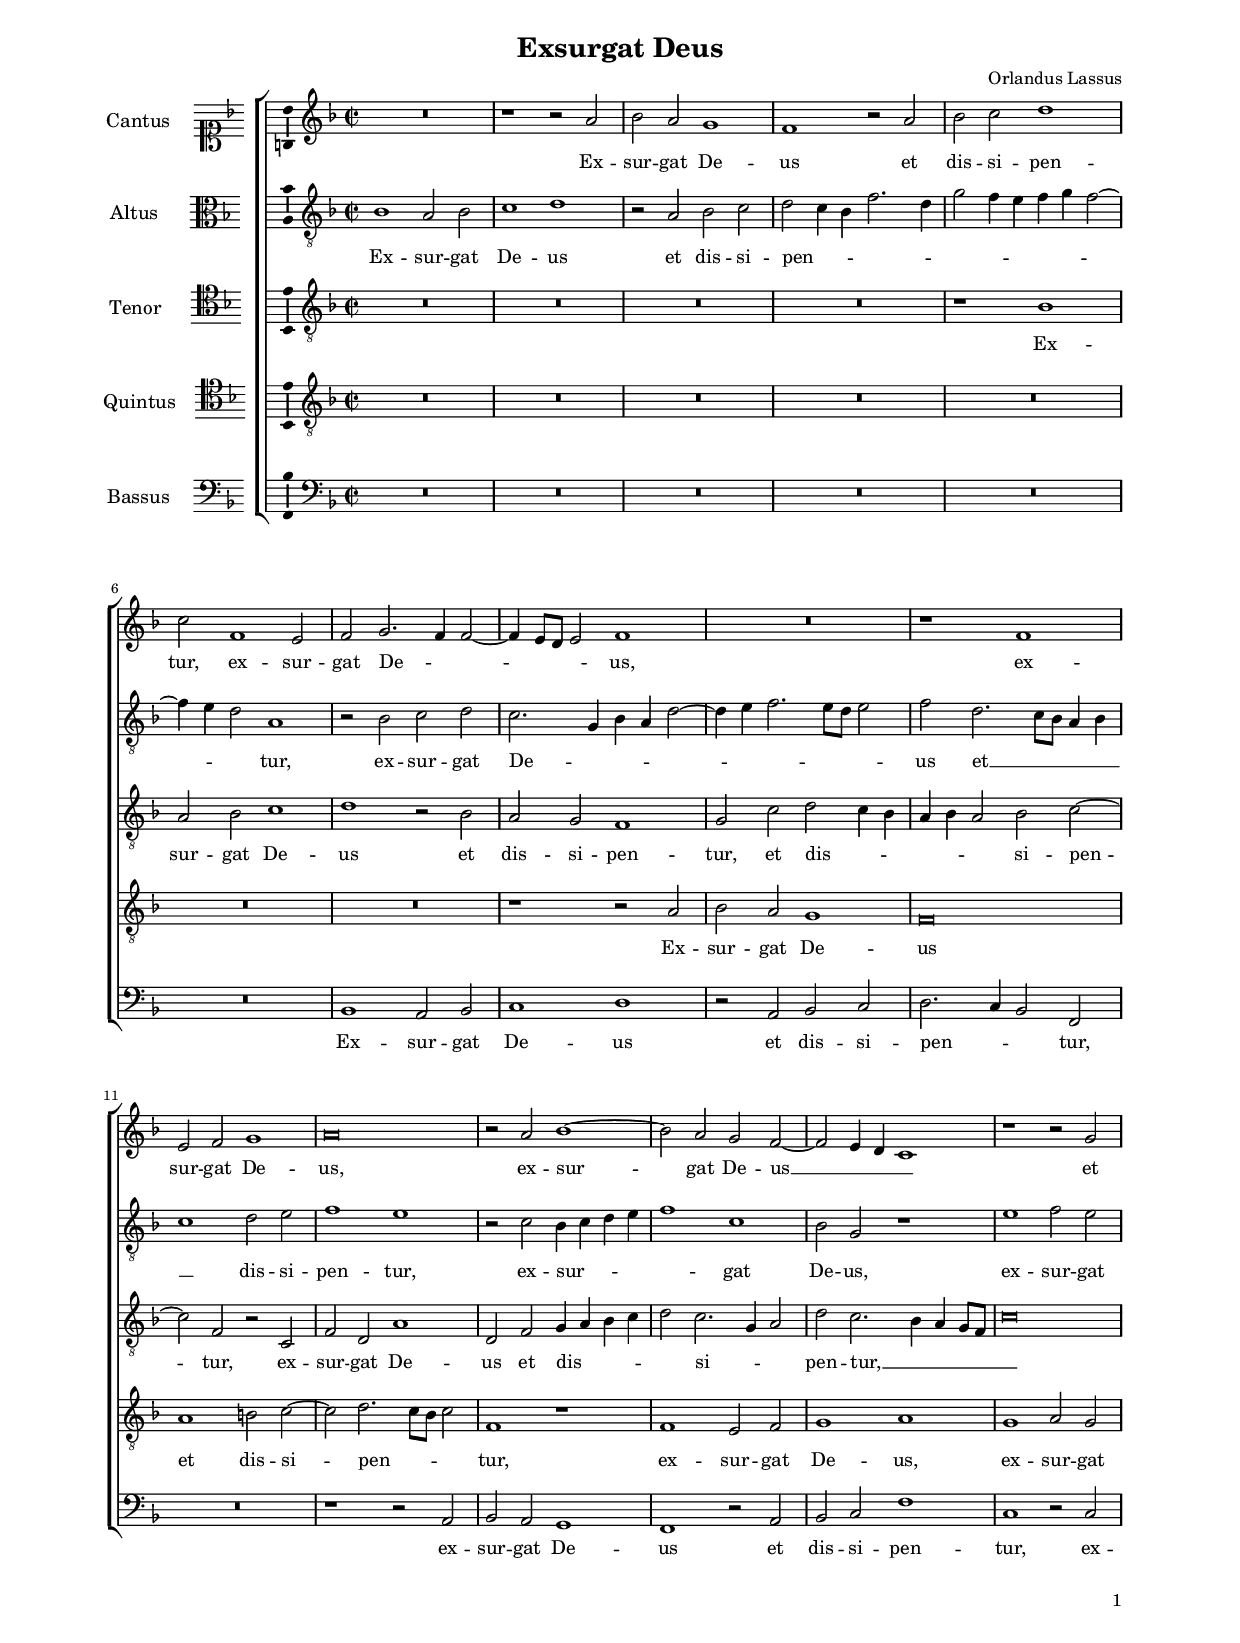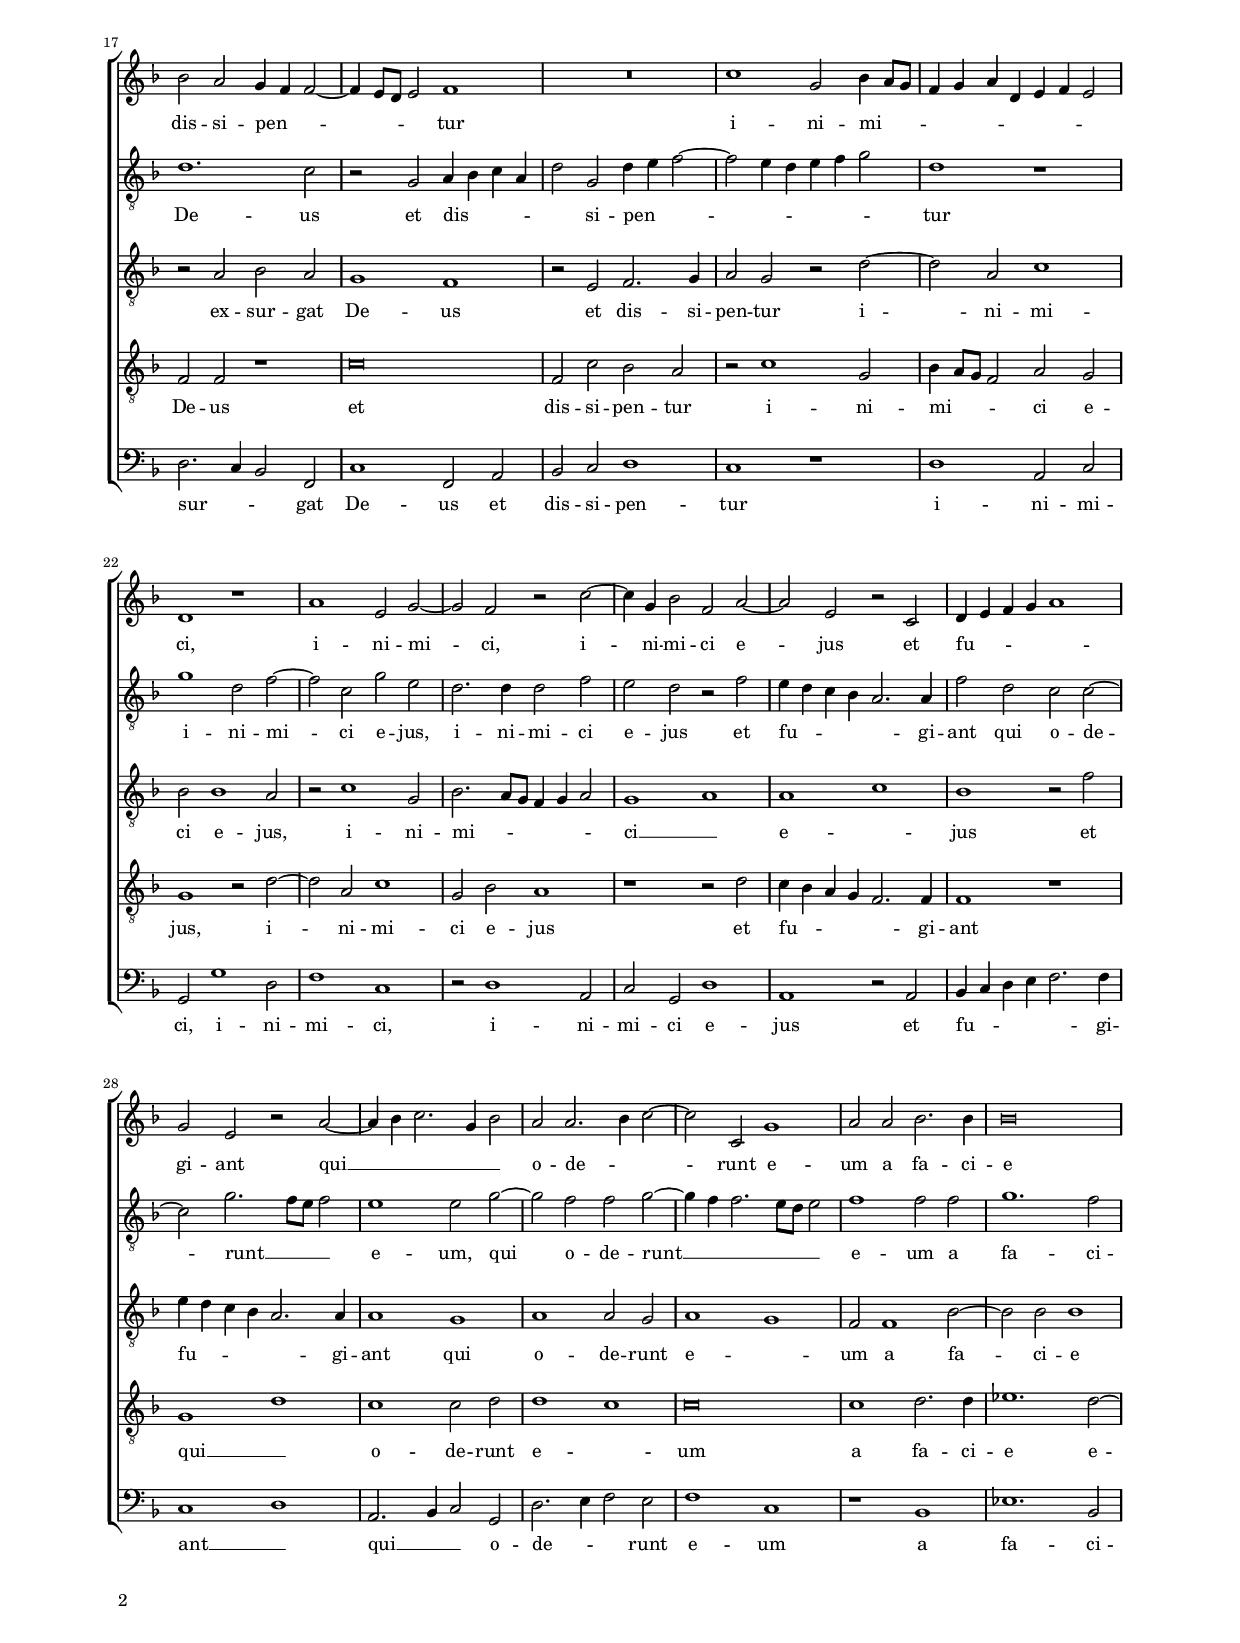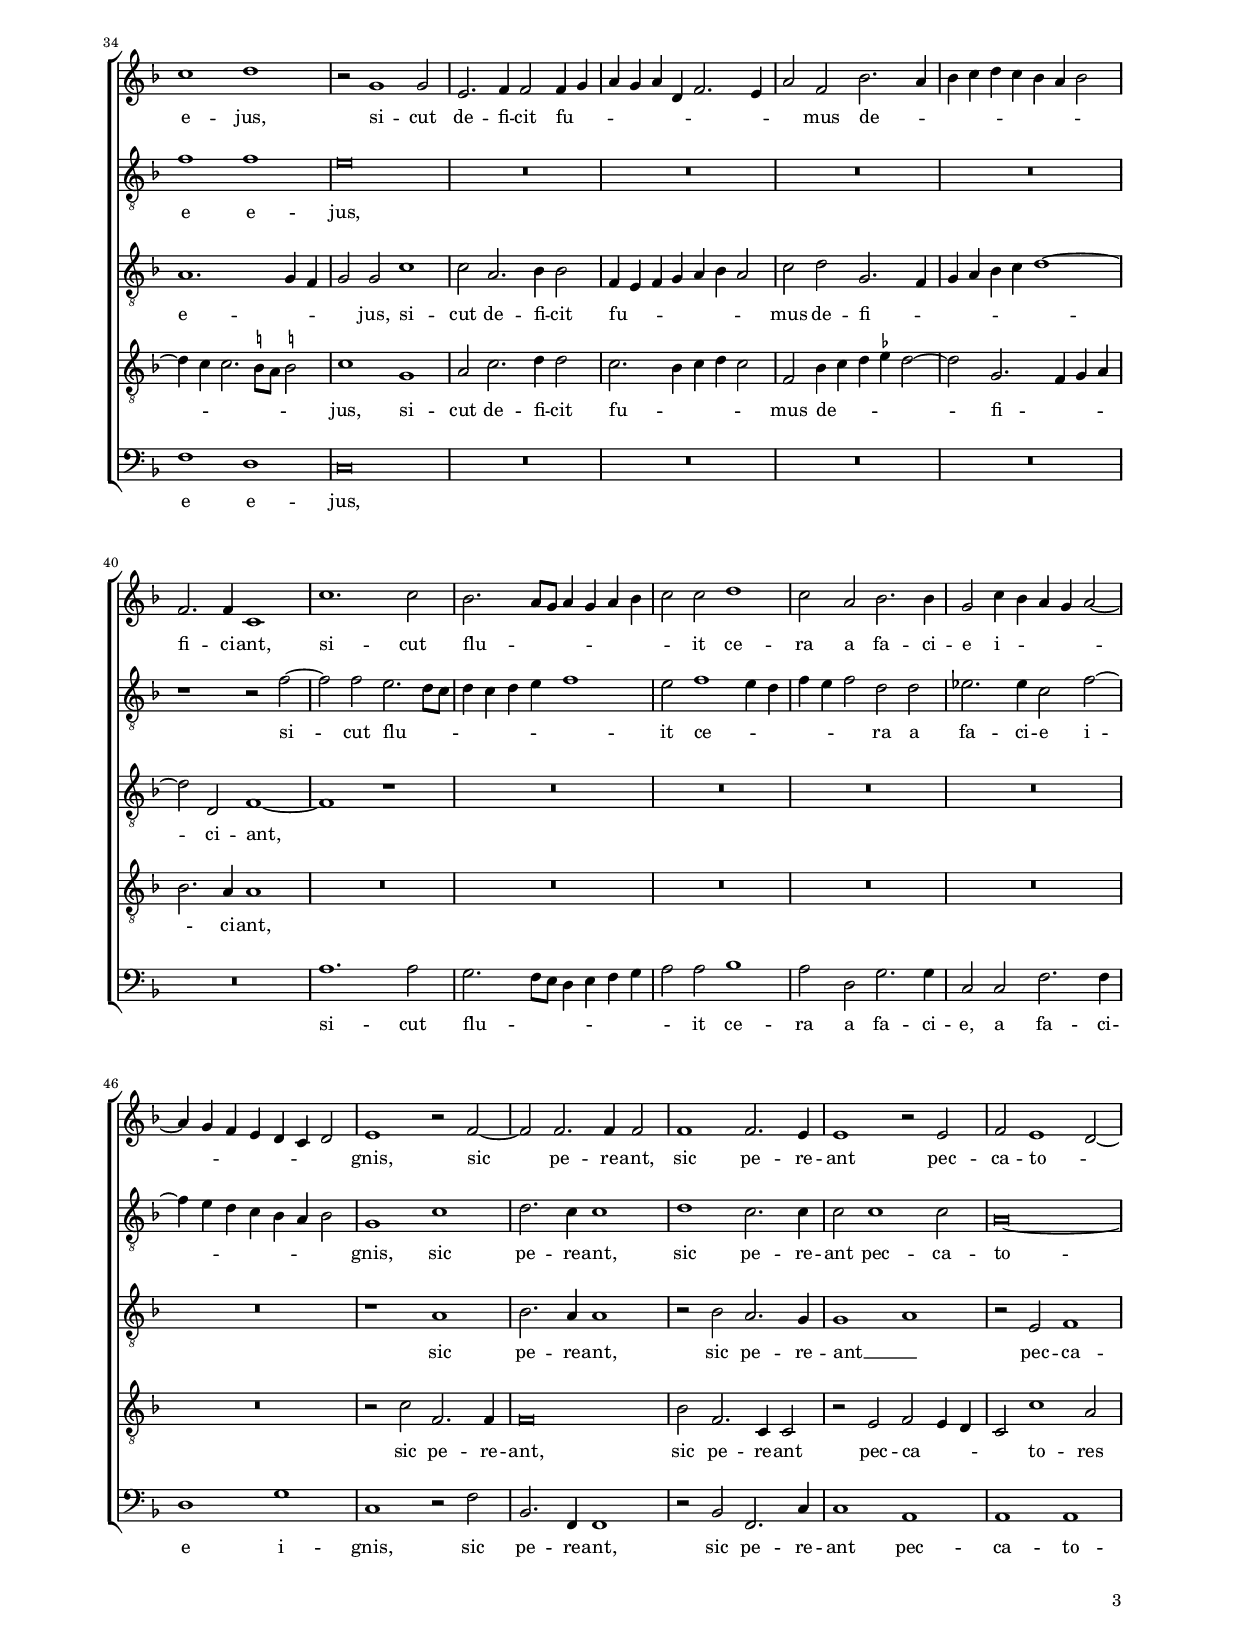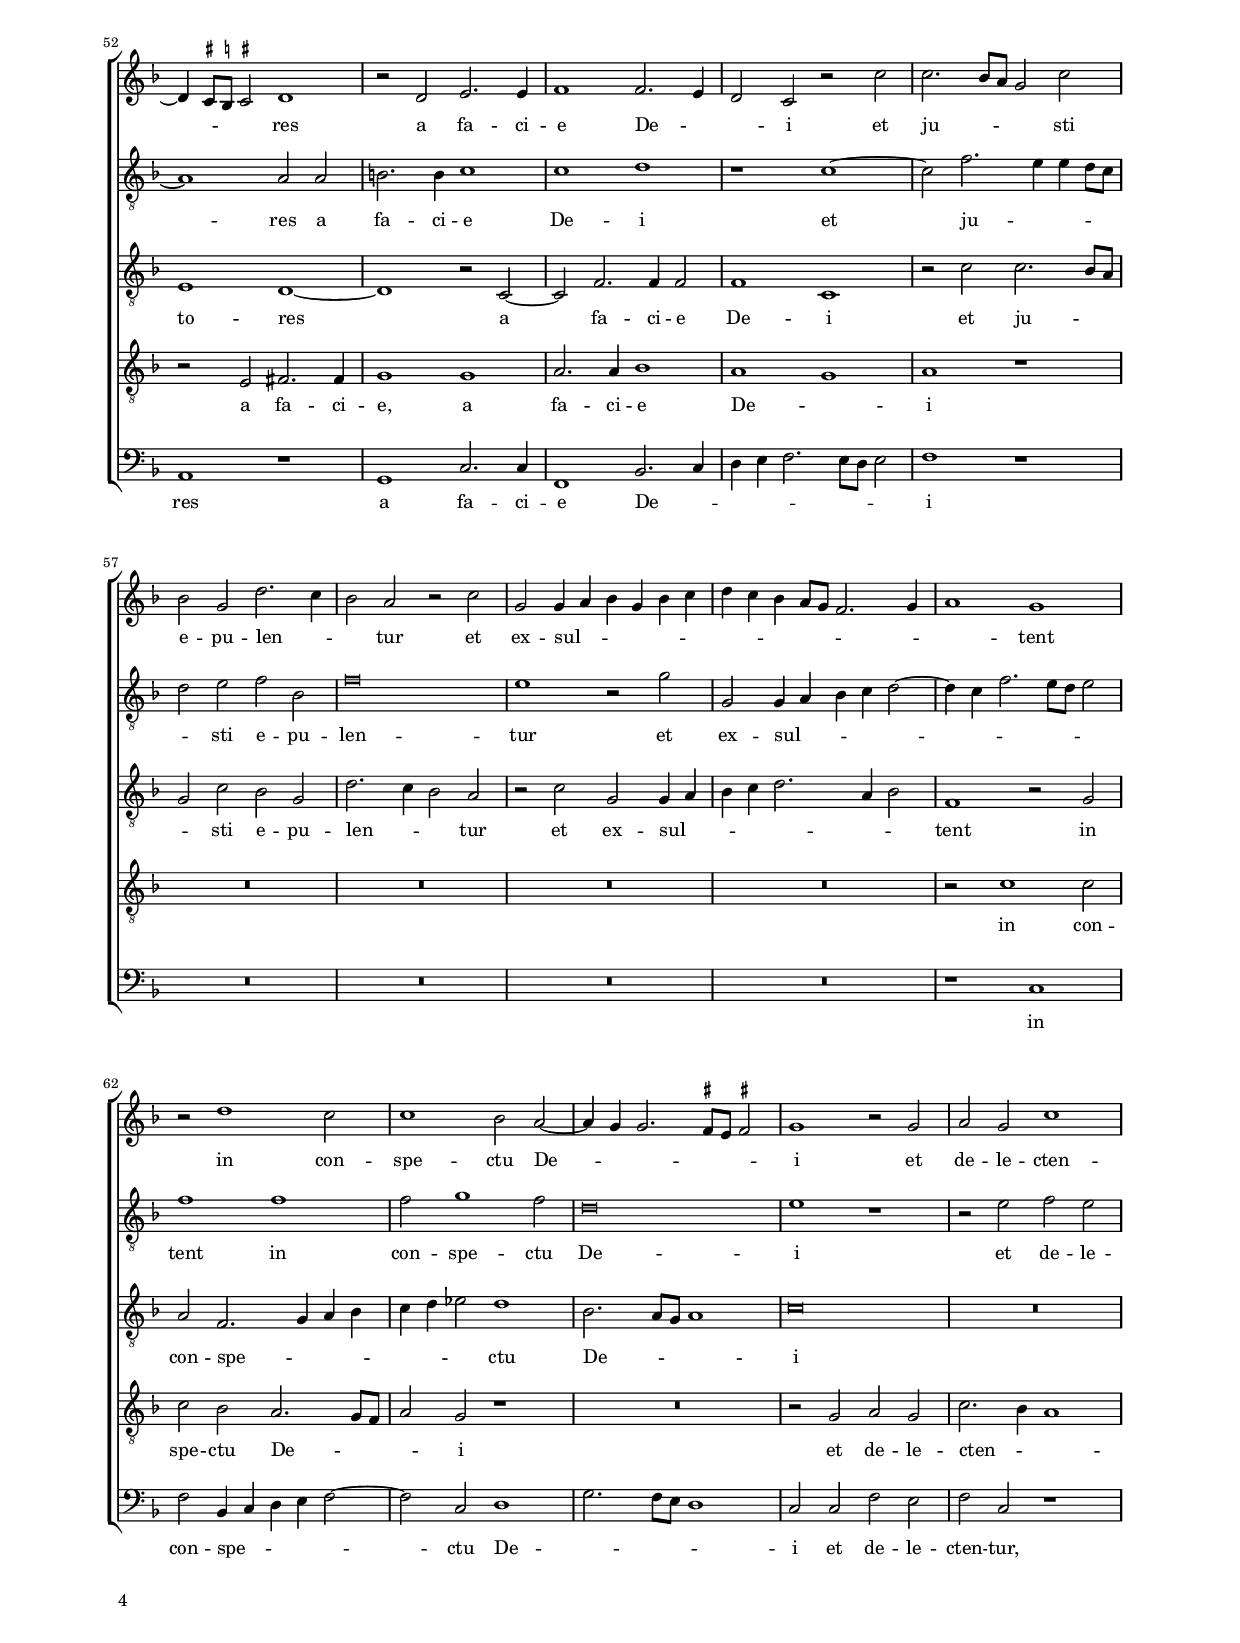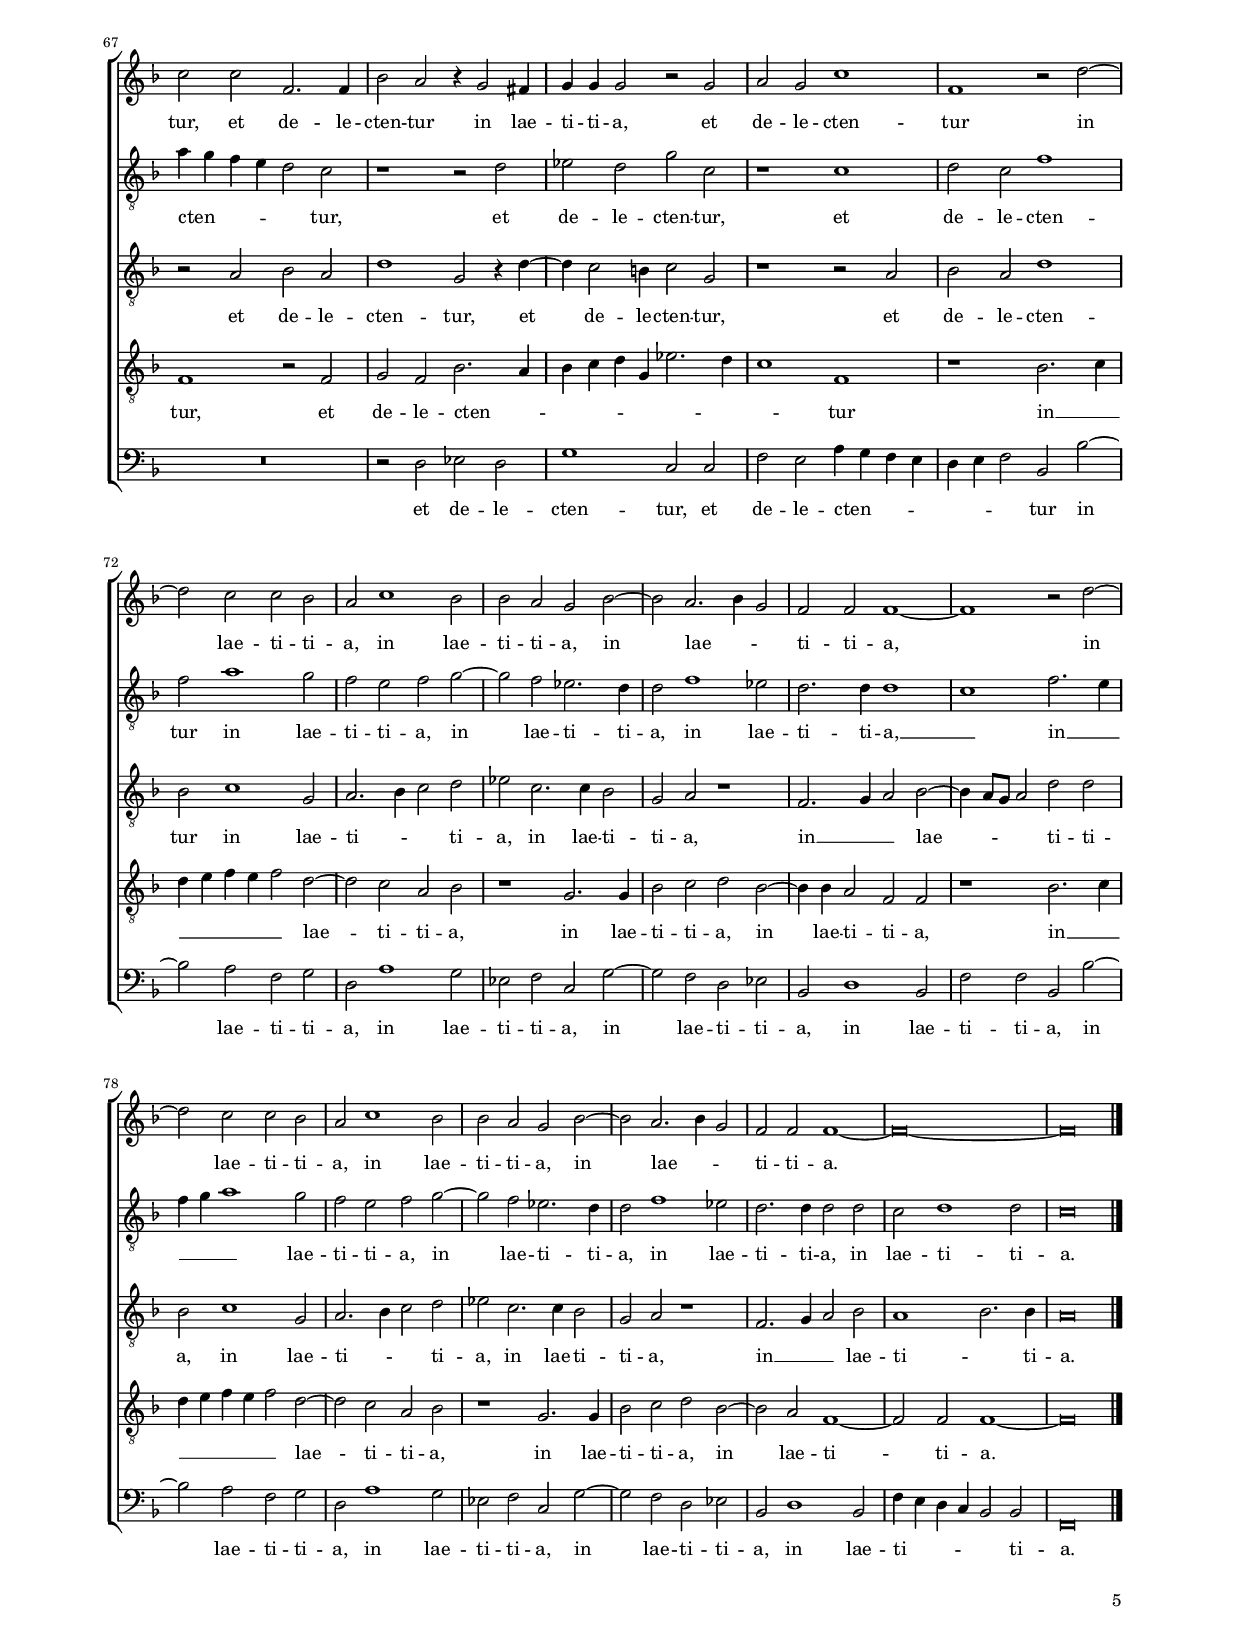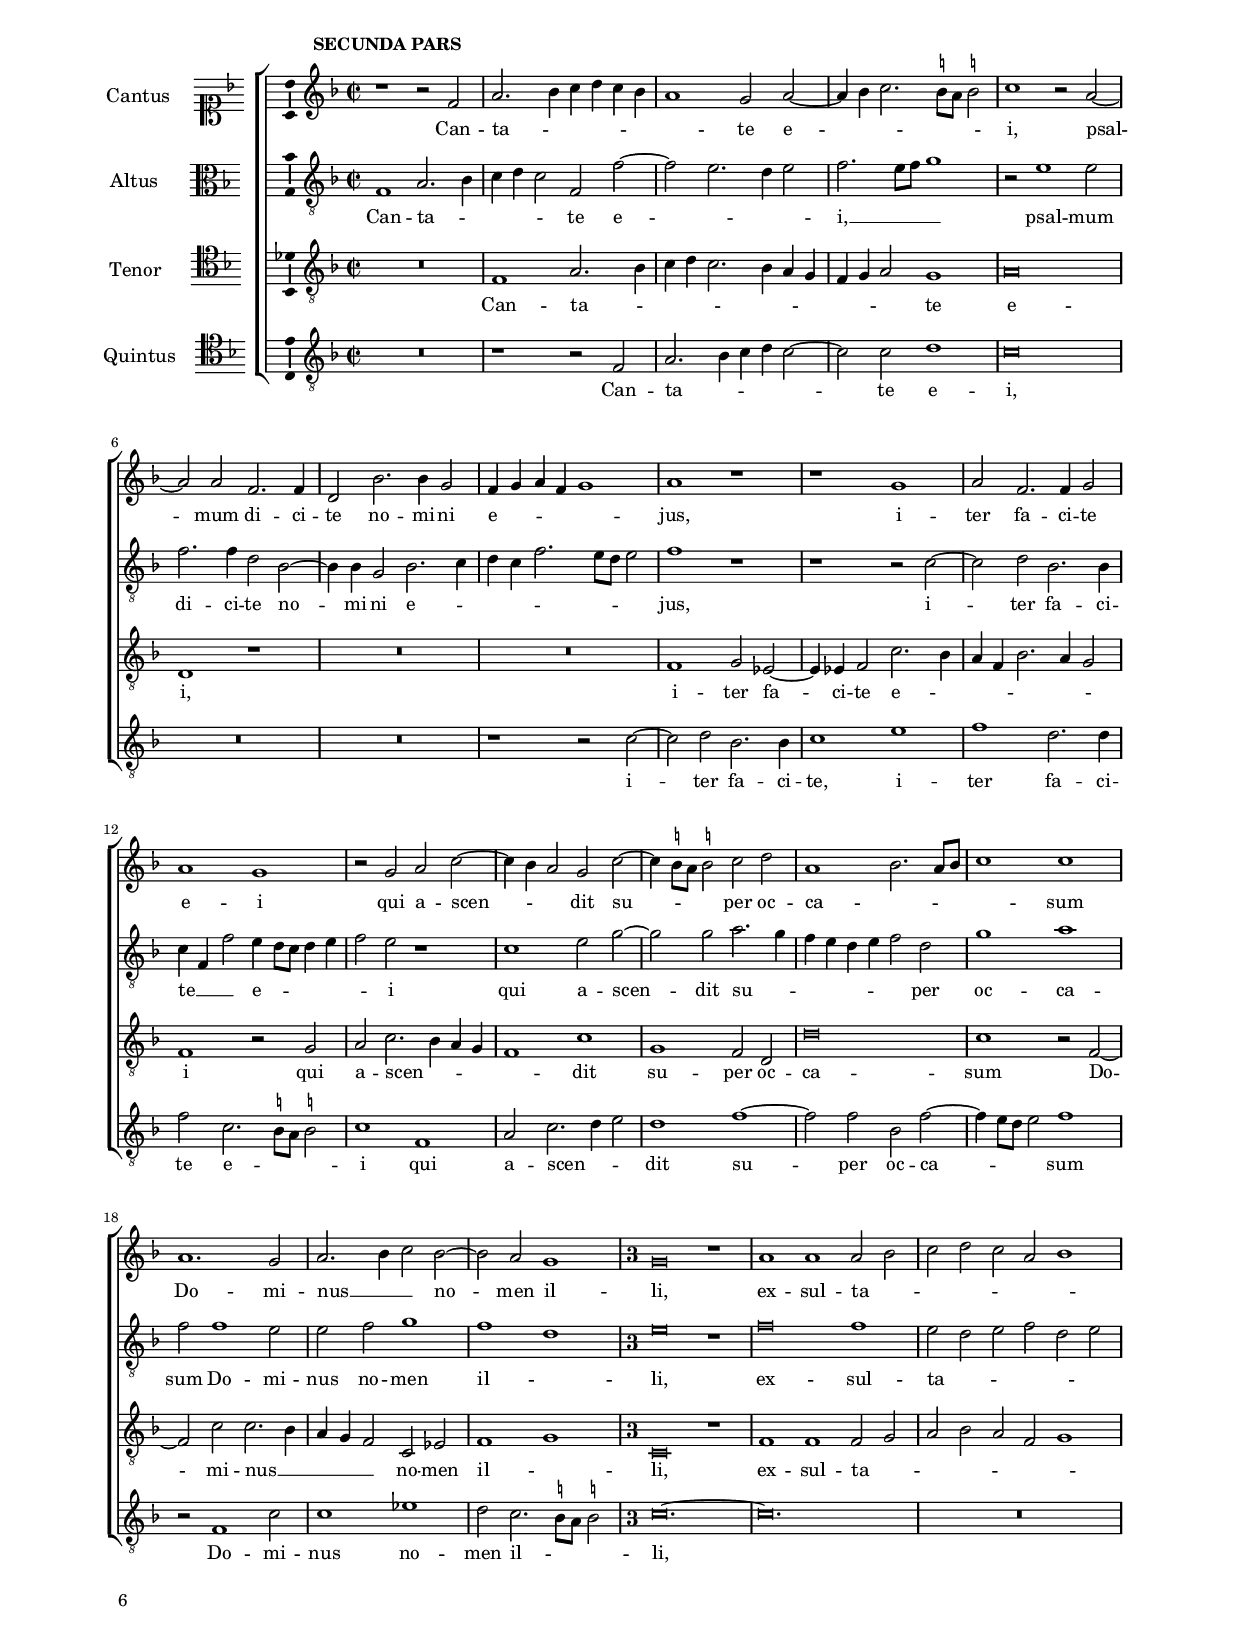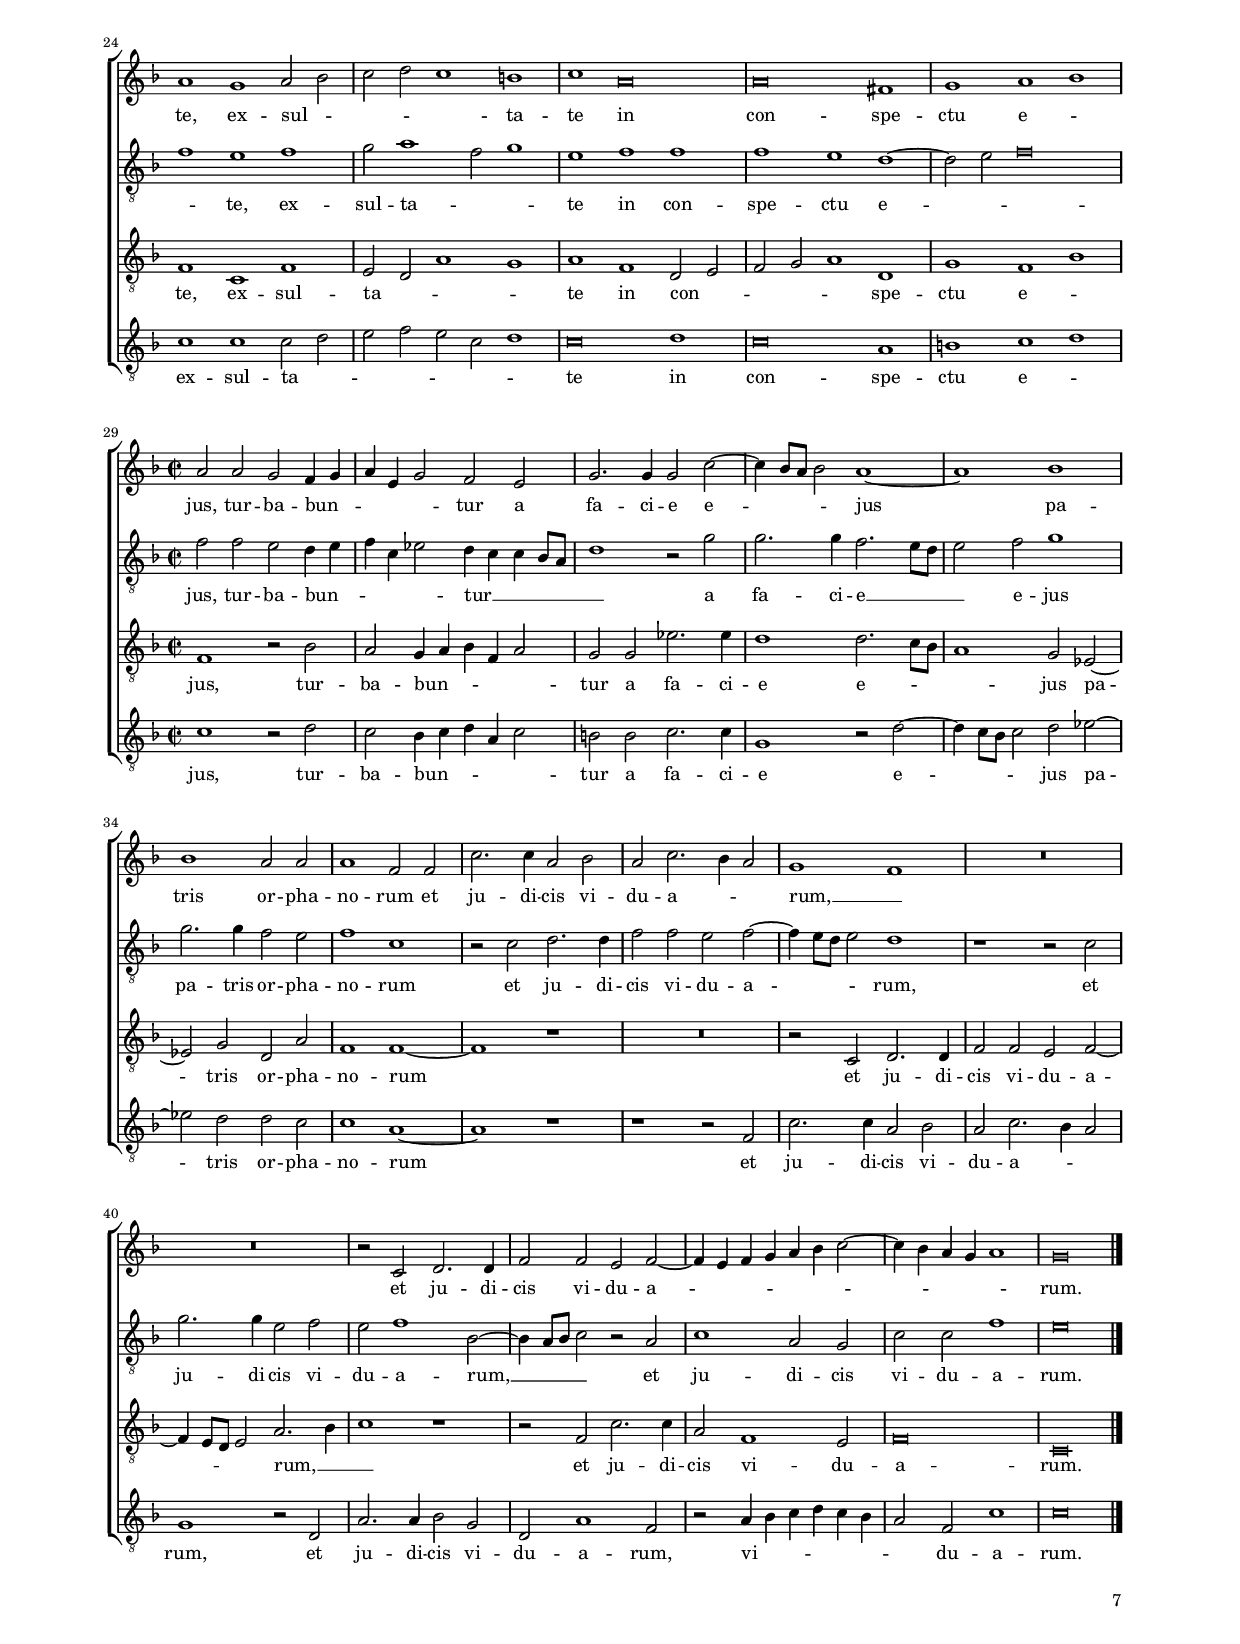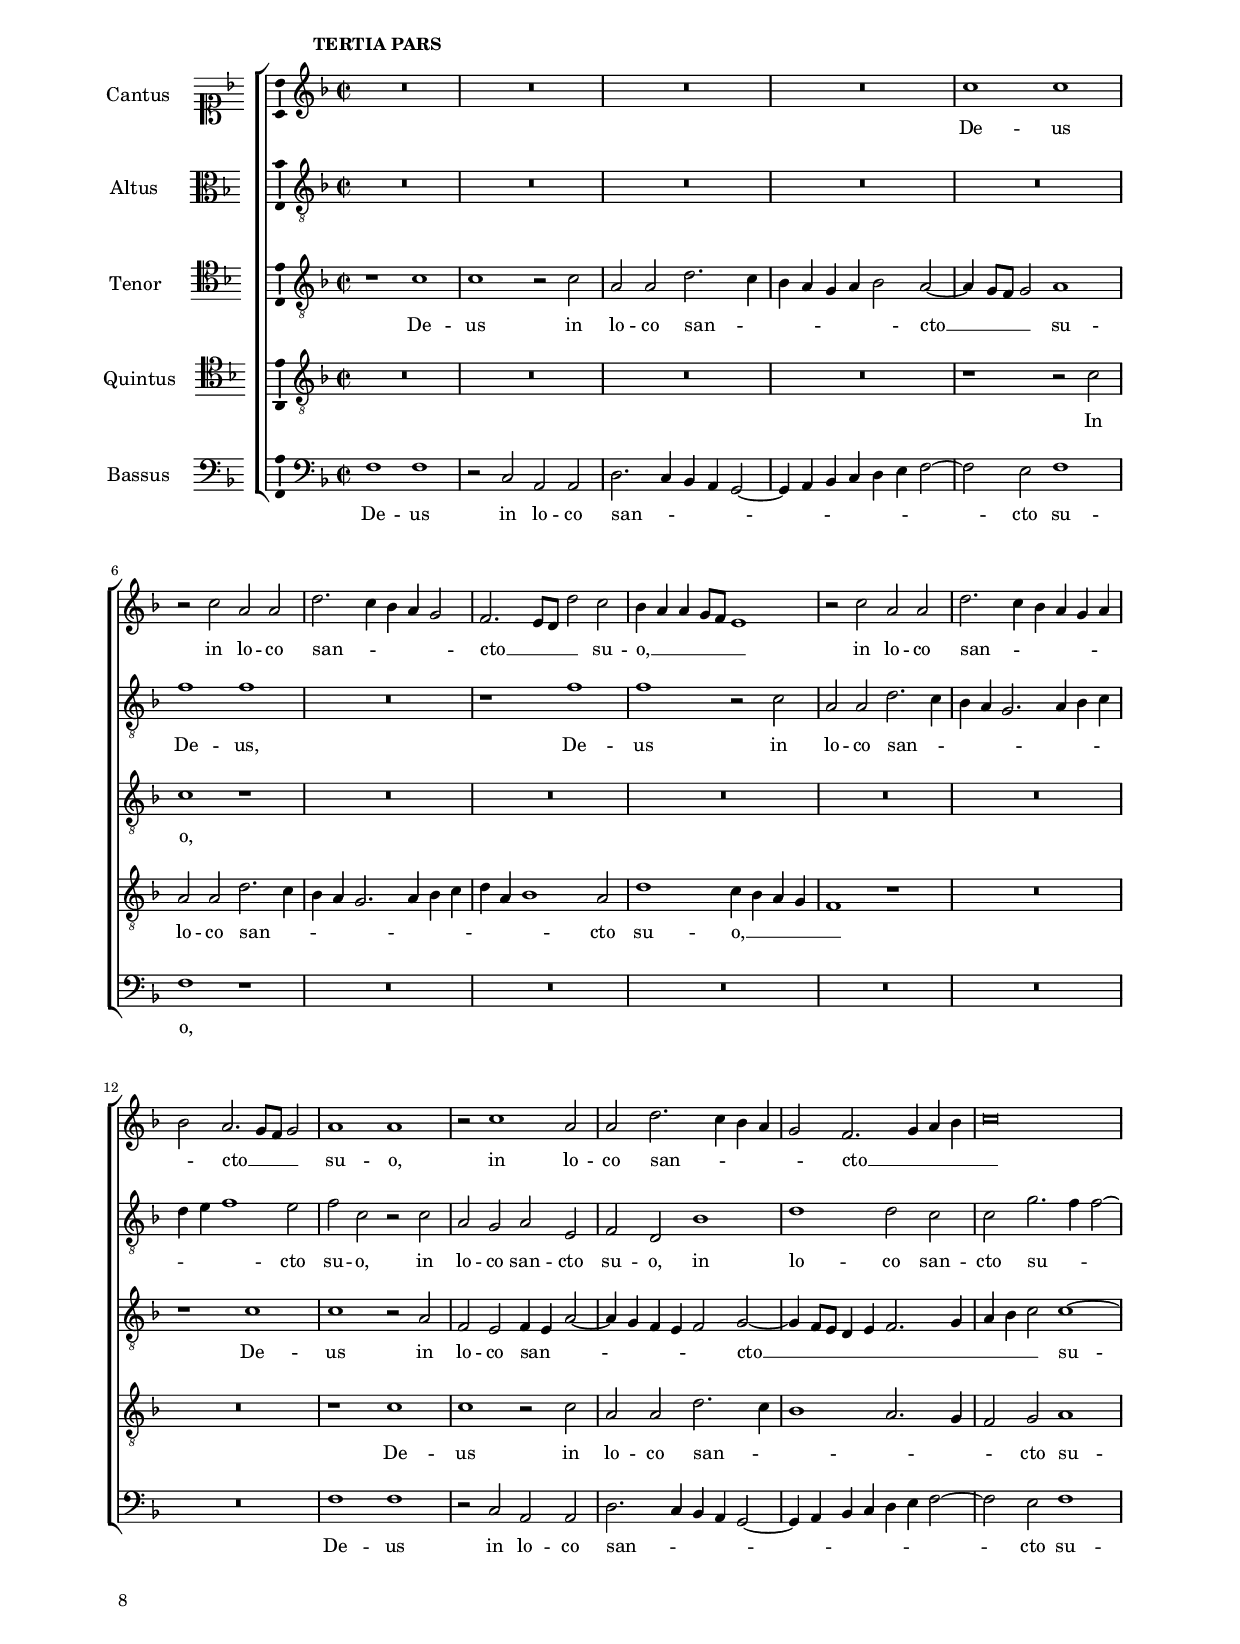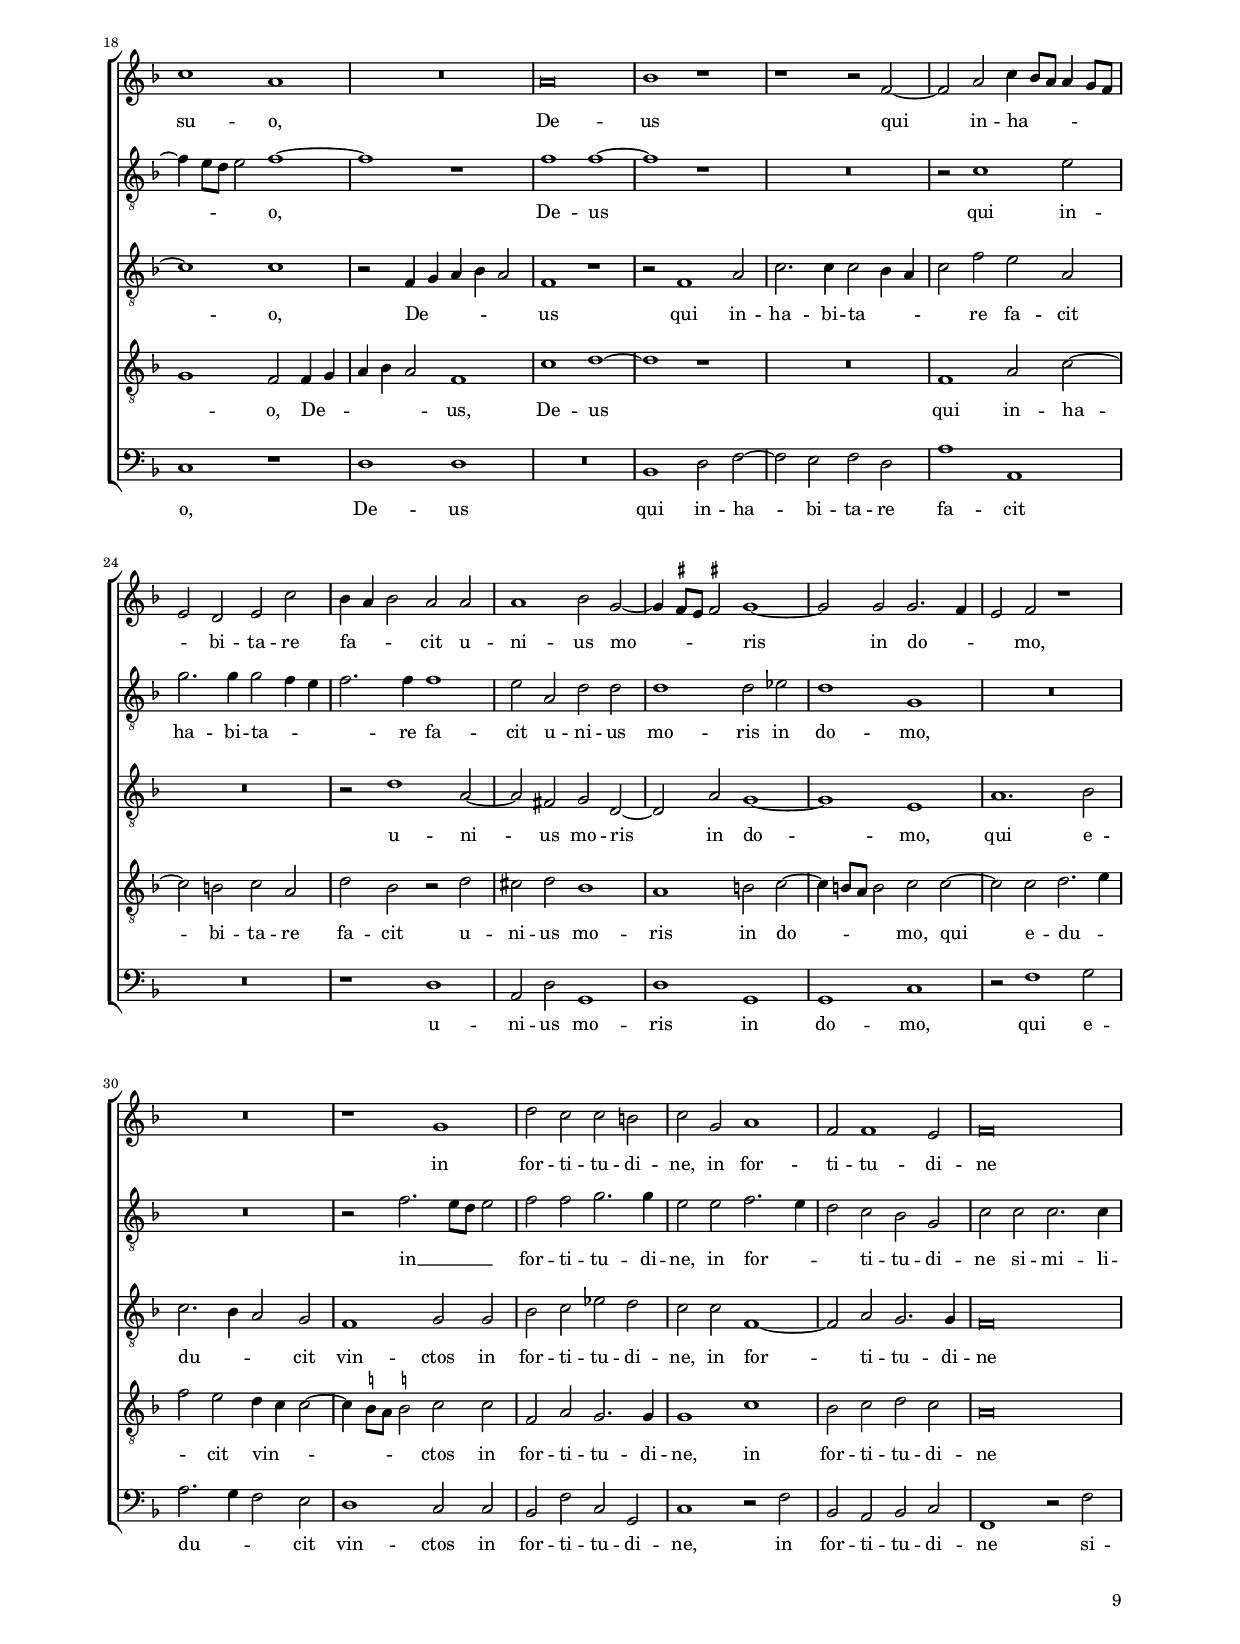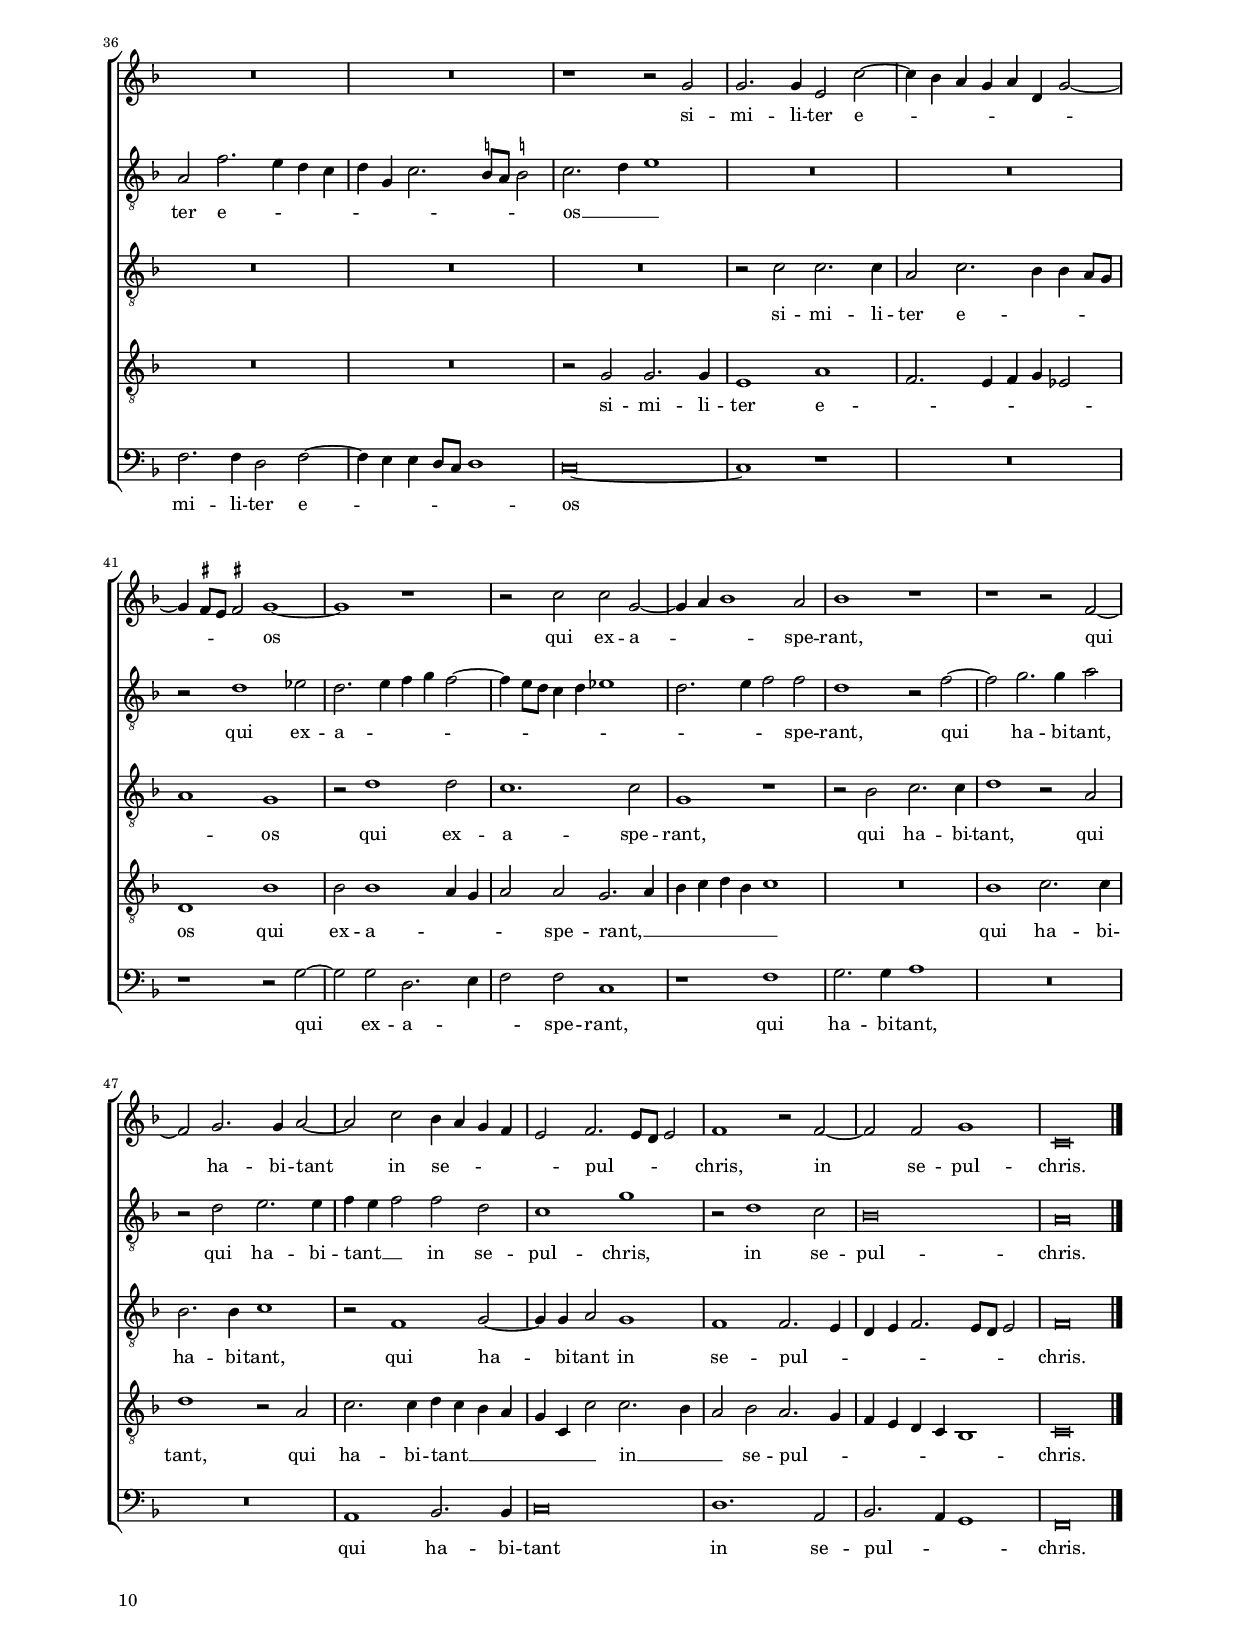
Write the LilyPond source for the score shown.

\header
{
  title="Exsurgat Deus"
  composer="Orlandus Lassus"
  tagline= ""
}

\version "2.22.0"
\include "deutsch.ly"
#(set-global-staff-size 15)
#(ly:set-option 'point-and-click #f)

	
	ficta = { \once \set suggestAccidentals = ##t }
	
	forget = #(define-music-function (music) (ly:music?) #{
		\accidentalStyle forget
		$music
		\accidentalStyle default
		#})
    
    m = \melisma
    me = \melismaEnd


\paper
	{
	top-margin = 1.8 \cm
	bottom-margin = 1.2 \cm
	left-margin = 2 \cm
	right-margin = 2 \cm
	ragged-bottom = ##f
	ragged-last-bottom = ##t
	print-page-number = ##f
	score-system-spacing = #'((basic-distance . 16) (minimum-distance . 14) (padding . 5) (strechability . 150))
	system-system-spacing = #'((basic-distance . 16) (minimum-distance . 14) (padding . 5) (strechability . 150))
    oddFooterMarkup=\markup   \fill-line { "" \fromproperty #'page:page-number-string }
    evenFooterMarkup=\markup  \fill-line { \fromproperty #'page:page-number-string "" }
    last-bottom-spacing = #'((basic-distance . 12) (minimum-distance . 7) (padding . 4))
%	systems-per-page = 3
%	system-count = 33
%	min-systems-per-page = 3
%	page-count = 11
	}

global = {
	\key f \major
	\time 2/2 \set Score.measureLength = #(ly:make-moment 2/1)
    \set Score.tempoHideNote = ##t
    \tempo 2 = 90
	\skip 1*2*84 \bar "|."  \pageBreak
	}
	

incipitcantus = \markup { \score {
	{
	\set Staff.instrumentName = \markup { \fontsize #1 "Cantus" }
	\key f \major
	\clef soprano
	s4 \bar ""
	}
	\layout  {
	raggedright = ##t
	indent = 1.8 \cm
	line-width = 2.5 \cm
	\context { \Staff \remove Time_signature_engraver }
	\override Staff.Clef.Y-extent = #'(0 . 0)
	}} \hspace #1 }
      
      
incipitaltus = \markup { \score {
	{
	\set Staff.instrumentName = \markup { \fontsize #1 "Altus" }
	\key f \major
	\clef alto
	s4 \bar ""
	}
	\layout  {
	raggedright = ##t
	indent = 1.8 \cm
	line-width = 2.5 \cm
	\context { \Staff \remove Time_signature_engraver }
	\override Staff.Clef.Y-extent = #'(0 . 0)
	}} \hspace #1 }


incipittenor = \markup { \score {
	{
	\set Staff.instrumentName = \markup { \fontsize #1 "Tenor" }
	\key f \major
	\clef tenor
	s4 \bar ""
	}
	\layout  {
	raggedright = ##t
	indent = 1.8 \cm
	line-width = 2.5 \cm
	\context { \Staff \remove Time_signature_engraver }
	\override Staff.Clef.Y-extent = #'(0 . 0)
	}} \hspace #1 }
      
      
incipitquintus = \markup { \score {
	{
	\set Staff.instrumentName = \markup { \fontsize #1 "Quintus" }
	\key f \major
	\clef tenor
	s4 \bar ""
	}
	\layout  {
	raggedright = ##t
	indent = 1.8 \cm
	line-width = 2.5 \cm
	\context { \Staff \remove Time_signature_engraver }
	\override Staff.Clef.Y-extent = #'(0 . 0)
	}} \hspace #1 }
      
      
incipitbassus = \markup { \score {
	{
	\set Staff.instrumentName = \markup { \fontsize #1 "Bassus" }
	\key f \major
	\clef bass
	s4 \bar ""
	}
	\layout  {
	raggedright = ##t
	indent = 1.8 \cm
	line-width = 2.5 \cm
	\context { \Staff \remove Time_signature_engraver }
	\override Staff.Clef.Y-extent = #'(0 . 0)
	}} \hspace #1 }


cantus = \relative c''
	{
	R\breve
	r1 r2 a
	b2 a g1
	f1 r2 a
%5
	b2 c d1 |
	c2 f,1 e2
	f2 g2. \m f4 f2~
	f4 e8 d e2 \me f1
	R\breve
%10
	r1 f |
	e2 f g1
	a\breve
	r2 a b1~
	b2 a g f~
%15
	f2 \m e4 d c1 \me |
	r1 r2 g'
	b2 a g4 \m f f2~
	f4 e8 d e2 \me f1
	R\breve
%20
	c'1 g2 b4 \m a8 g | 
	f4 g a d, e f e2 \me
	d1 r
	a'1 e2 g~
	g2 f r c'~
%25
	c4 g b2 f a~ |
	a2 e r c
	d4 \m e f g a1 \me
	g2 e r a~
	a4 \m b c2. g4 b2 \me
%30
	a2 a2. \m b4 c2~ |
	c2 \me c, g'1
	a2 a b2. b4
	b\breve
	c1 d
%35
	r2 g,1 g2 |
	e2. f4 f2 f4 \m g
	a4 g a d, f2. e4
	a2 \me f b2. \m a4
	b4 c d c b a b2 \me
%40
	f2. f4 c1 |
	c'1. c2
	b2. \m a8 g a4 g a b
	c2 \me c d1
	c2 a b2. b4
%45
	g2 c4 \m b a g a2~ |
	a4 g f e d c d2 \me
	e1 r2 f~
	f2 f2. f4 f2
	f1 f2. e4
%50
	e1 r2 e |
	f2 e1 \m d2~
	d4 \ficta cis8 \ficta h \ficta cis!2 \me d1
	r2 d e2. e4
	f1 f2. \m e4
%55
	d2 \me c r c' |
	c2. \m b8 a g2 \me c
	b2 g d'2. \m c4
	b2 \me a r c
	g2 g4 \m a b g b c
%60
	d4 c b a8 g f2. g4 |
	a1 \me g
	r2 d'1 c2
	c1 b2 a~
	a4 \m g g2. \ficta fis8 e \ficta fis!2 \me
%65
	g1 r2 g |
	a2 g c1
	c2 c f,2. f4
	b2 a r4 g2 fis4
	g4 g g2 r g
%70
	a2 g c1 |
	f,1 r2 d'~
	d2 c c b
	a2 c1 b2
	b2 a g b~
%75
	b2 a2. \m b4 g2 \me |
	f2 f f1~
	f1 r2 d'~
	d2 c c b
	a2 c1 b2
%80
	b2 a g b~ |
	b2 a2. \m b4 g2 \me
	f2 f f1~
	f\breve~
	f\breve |
	}


altus = \relative c'
	{
	b1 a2 b
	c1 d
	r2 a b c
	d2 \m c4 b f'2. d4
%5
	g2 f4 e f g f2~ |
	f4 e d2 \me a1
	r2 b c d
	c2. \m g4 b a d2~
	d4 e f2. e8 d e2 \me
%10
	f2 d2. \m c8 b a4 b |
	c1 \me d2 e
	f1 e
	r2 c b4 \m c d e
	f1 \me c
%15
	b2 g r1 |
	e'1 f2 e
	d1. c2
	r2 g a4 \m b c a
	d2 \me g, d'4 \m e f2~
%20
	f2 e4 d e f g2 \me |
	d1 r
	g1 d2 f~
	f2 c g' e
	d2. d4 d2 f
%25
	e2 d r f |
	e4 \m d c b a2. \me a4
	f'2 d c c~
	c2 g'2. \m f8 e f2 \me
	e1 e2 g~
%30
	g2 f f g~ |
	g4 \m f f2. e8 d e2 \me
	f1 f2 f
	g1. f2
	f1 f
%35
	e\breve |
	R\breve
	R\breve
	R\breve
	R\breve
%40
	r1 r2 f~ |
	f2 f e2. \m d8 c
	d4 c d e f1 \me
	e2 f1 \m e4 d
	f4 e f2 \me d d
%45
	es2. es4 c2 f~ |
	f4 \m e d c b a b2 \me
	g1 c
	d2. c4 c1
	d1 c2. c4
%50
	c2 c1 c2 |
	a\breve~
	a1 a2 a
	h2. h4 c1
	c1 d
%55
	r1 c~ |
	c2 f2. \m e4 e d8 c
	d2 \me e f b,
	f'\breve
	e1 r2 g
%60
	g,2 g4 \m a b c d2~
	d4 c f2. e8 d e2 \me
	f1 f
	f2 g1 f2
	d\breve
%65
	e1 r |
	r2 e f e
	a4 \m g f e d2 \me c
	r1 r2 d
	es2 d g c,
%70
	r1 c |
	d2 c f1
	f2 a1 g2
	f2 e f g~
	g2 f es2. d4
%75
	d2 f1 es2 |
	d2. d4 d1 \m
	c1 \me f2. \m e4
	f4 g a1 \me g2
	f2 e f g~
%80
	g2 f es2. d4 |
	d2 f1 es2
	d2. d4 d2 d
	c2 d1 d2
	c\breve |
	}


tenor = \relative c'
	{
	R\breve
	R\breve
	R\breve
	R\breve
%5
	r1 b |
	a2 b c1
	d1 r2 b
	a2 g f1
	g2 c d \m c4 b
%10
	a4 b a2 \me b c~ |
	c2 f, r c
	f2 d a'1
	d,2 f g4 \m a b c
	d2 \me c2. \m g4 a2 \me
%15
	d2 c2. \m b4 a g8 f |
	c'\breve \me
	r2 a b a
	g1 f
	r2 e f2. g4
%20
	a2 g r d'~ |
	d2 a c1
	b2 b1 a2
	r2 c1 g2
	b2. \m a8 g f4 g a2 \me
%25
	g1 \m a \me |
	a1 \m c \me
	b1 r2 f'
	e4 \m d c b a2. \me a4
	a1 g
%30
	a1 a2 g |
	a1 \m g \me
	f2 f1 b2~
	b2 b b1
	a1. \m g4 f
%35
	g2 \me g c1 |
	c2 a2. b4 b2
	f4 \m e f g a b a2 \me
	c2 d g,2. \m f4
	g4 a b c d1~
%40
	d2 \me d, f1~ |
	f1 r
	R\breve
	R\breve
	R\breve
%45
	R\breve |
	R\breve
	r1 a
	b2. a4 a1
	r2 b a2. g4
%50
	g1 \m a \me |
	r2 e f1
	e1 d~
	d1 r2 c~
	c2 f2. f4 f2
%55
	f1 c |
	r2 c' c2. \m b8 a
	g2 \me c b g
	d'2. \m c4 b2 \me a
	r2 c g g4 \m a
%60
	b4 c d2. a4 b2 \me |
	f1 r2 g
	a2 f2. \m g4 a b
	c4 d es2 \me d1
	b2. \m a8 g a1 \me
%65
	c\breve |
	R\breve
	r2 a b a
	d1 g,2 r4 d'~
	d4 c2 h4 c2 g
%70
	r1 r2 a |
	b2 a d1
	b2 c1 g2
	a2. \m b4 c2 \me d
	es2 c2. c4 b2
%75
	g2 a r1 |
	f2. \m g4 a2 \me b~
	b4 \m a8 g a2 \me d d
	b2 c1 g2
	a2. \m b4 c2 \me d
%80
	es2 c2. c4 b2 |
	g2 a r1
	f2. \m g4 a2 \me b
	a1 \m b2. \me b4
	a\breve |
	}


quintus = \relative c'
	{
	R\breve
	R\breve
	R\breve
	R\breve
%5
	R\breve |
	R\breve
	R\breve
	r1 r2 a
	b2 a g1
%10
	f\breve |
	a1 h2 c~
	c2 d2. \m c8 b c2 \me
	f,1 r
	f1 e2 f
%15
	g1 a |
	g1 a2 g
	f2 f r1
	c'\breve
	f,2 c' b a
%20
	r2 c1 g2 |
	b4 \m a8 g f2 \me a g
	g1 r2 d'~
	d2 a c1
	g2 b a1
%25
	r1 r2 d |
	c4 \m b a g f2. \me f4
	f1 r
	g1 \m d' \me
	c1 c2 d
%30
	d1 \m c \me |
	c\breve
	c1 d2. d4
	es1. d2~
	d4 \m c c2. \stemDown \ficta h8 a \stemNeutral \ficta h!2 \me
%35
	c1 g |
	a2 c2. d4 d2
	c2. \m b4 c d c2 \me
	f,2 b4 \m c d \ficta es d2~
	d2 \me g,2. \m f4 g a
%40
	b2. \me a4 a1 |
	R\breve
	R\breve
	R\breve
	R\breve
%45
	R\breve |
	R\breve
	r2 c f,2. f4
	f\breve
	b2 f2. c4 c2
%50
	r2 e f \m e4 d |
	c2 \me c'1 a2
	r2 e fis2. fis4
	g1 g
	a2. a4 b1
%55
	a1 \m g \me |
	a1 r
	R\breve
	R\breve
	R\breve
%60
	R\breve |
	r2 c1 c2
	c2 b a2. \m g8 f
	a2 \me g r1
	R\breve
%65
	r2 g a g |
	c2. \m b4 a1 \me
	f1 r2 f
	g2 f b2. \m a4
	b4 c d g, es'2. d4
%70
	c1 \me f, |
	r1 b2. \m c4
	d4 e f e f2 \me d~
	d2 c a b
	r1 g2. g4
%75
	b2 c d b~ |
	b4 b a2 f f
	r1 b2. \m c4
	d4 e f e f2 \me d~
	d2 c a b
%80
	r1 g2. g4 |
	b2 c d b~
	b2 a f1~
	f2 f f1~
	f\breve |
	}


bassus = \relative c
	{
	R\breve
	R\breve
	R\breve
	R\breve
%5
	R\breve |
	R\breve
	b1 a2 b
	c1 d
	r2 a b c
%10
	d2. \m c4 b2 \me f |
	R\breve
	r1 r2 a
	b2 a g1
	f1 r2 a
%15
	b2 c f1 |
	c1 r2 c
	d2. \m c4 b2 \me f
	c'1 f,2 a
	b2 c d1
%20
	c1 r |
	d1 a2 c
	g2 g'1 d2
	f1 c
	r2 d1 a2
%25
	c2 g d'1 |
	a1 r2 a
	b4 \m c d e f2. \me f4
	c1 \m d \me
	a2. \m b4 c2 \me g
%30
	d'2. \m e4 f2 \me e |
	f1 c
	r1 b
	es1. b2
	f'1 d
%35
	c\breve |
	R\breve
	R\breve
	R\breve
	R\breve
%40
	R\breve |
	a'1. a2
	g2. \m f8 e d4 e f g
	a2 \me a b1
	a2 d, g2. g4
%45
	c,2 c f2. f4 |
	d1 g
	c,1 r2 f
	b,2. f4 f1
	r2 b f2. c'4
%50
	c1 a |
	a1 a
	a1 r
	g1 c2. c4
	f,1 b2. \m c4
%55
	d4 e f2. e8 d e2 \me |
	f1 r
	R\breve
	R\breve
	R\breve
%60
	R\breve |
	r1 c
	f2 b,4 \m c d e f2~
	f2 \me c d1 \m
	g2. f8 e d1 \me
%65
	c2 c f e |
	f2 c r1
	R\breve
	r2 d es d
	g1 c,2 c
%70
	f2 e a4 \m g f e |
	d4 e f2 \me b, b'~
	b2 a f g
	d2 a'1 g2
	es2 f c g'~
%75
	g2 f d es |
	b2 d1 b2
	f'2 f b, b'~
	b2 a f g
	d2 a'1 g2
%80
	es2 f c g'~ |
	g2 f d es
	b2 d1 b2
	f'4 \m e d c b2 \me b
	f\breve |
	}


lyricscantus = \lyricmode {
	Ex -- sur -- gat De -- us et dis -- si -- pen -- tur,
	ex -- sur -- gat De -- us,
	ex -- sur -- gat De -- us,
	ex -- sur -- gat De -- us __
	et dis -- si -- pen -- tur i -- ni -- mi -- ci,
	i -- ni -- mi -- ci,
	i -- ni -- mi -- ci e -- jus
	et fu -- gi -- ant qui __ o -- de -- runt e -- um a fa -- ci -- e e -- jus,
	si -- cut de -- fi -- cit fu -- mus de -- fi -- ci -- ant,
	si -- cut flu -- it ce -- ra a fa -- ci -- e i -- gnis,
	sic pe -- re -- ant,
	sic pe -- re -- ant pec -- ca -- to -- res a fa -- ci -- e De -- i
	et ju -- sti e -- pu -- len -- tur et ex -- sul -- tent in con -- spe -- ctu De -- i
	et de -- le -- cten -- tur,
	et de -- le -- cten -- tur in lae -- ti -- ti -- a,
	et de -- le -- cten -- tur in lae -- ti -- ti -- a,
	in lae -- ti -- ti -- a,
	in lae -- ti -- ti -- a,
	in lae -- ti -- ti -- a,
	in lae -- ti -- ti -- a,
	in lae -- ti -- ti -- a.
	}


lyricsaltus = \lyricmode {
	Ex -- sur -- gat De -- us et dis -- si -- pen -- tur,
	ex -- sur -- gat De -- us et __ dis -- si -- pen -- tur,
	ex -- sur -- gat De -- us,
	ex -- sur -- gat De -- us
	et dis -- si -- pen -- tur i -- ni -- mi -- ci e -- jus,
	i -- ni -- mi -- ci e -- jus
	et fu -- gi -- ant qui o -- de -- runt __ e -- um,
	qui o -- de -- runt __ e -- um a fa -- ci -- e e -- jus,
	si -- cut flu -- it ce -- ra a fa -- ci -- e i -- gnis,
	sic pe -- re -- ant,
	sic pe -- re -- ant pec -- ca -- to -- res a fa -- ci -- e De -- i
	et ju -- sti e -- pu -- len -- tur et ex -- sul -- tent in con -- spe -- ctu De -- i
	et de -- le -- cten -- tur,
	et de -- le -- cten -- tur,
	et de -- le -- cten -- tur in lae -- ti -- ti -- a,
	in lae -- ti -- ti -- a,
	in lae -- ti -- ti -- a, __
	in __ lae -- ti -- ti -- a,
	in lae -- ti -- ti -- a,
	in lae -- ti -- ti -- a,
	in lae -- ti -- ti -- a.
	}


lyricstenor = \lyricmode {
	Ex -- sur -- gat De -- us et dis -- si -- pen -- tur,
	et dis -- si -- pen -- tur,
	ex -- sur -- gat De -- us et dis -- si -- pen -- tur, __
	ex -- sur -- gat De -- us et dis -- si -- pen -- tur
	i -- ni -- mi -- ci e -- jus,
	i -- ni -- mi -- ci __ e -- jus
	et fu -- gi -- ant qui o -- de -- runt e -- um a fa -- ci -- e e -- jus,
	si -- cut de -- fi -- cit fu -- mus de -- fi -- ci -- ant,
	sic pe -- re -- ant,
	sic pe -- re -- ant __ pec -- ca -- to -- res a fa -- ci -- e De -- i
	et ju -- sti e -- pu -- len -- tur et ex -- sul -- tent in con -- spe -- ctu De -- i
	et de -- le -- cten -- tur,
	et de -- le -- cten -- tur,
	et de -- le -- cten -- tur in lae -- ti -- ti -- a,
	in lae -- ti -- ti -- a,
	in __ lae -- ti -- ti -- a,
	in lae -- ti -- ti -- a,
	in lae -- ti -- ti -- a,
	in __ lae -- ti -- ti -- a.
	}


lyricsquintus = \lyricmode {
	Ex -- sur -- gat De -- us et dis -- si -- pen -- tur,
	ex -- sur -- gat De -- us,
	ex -- sur -- gat De -- us et dis -- si -- pen -- tur
	i -- ni -- mi -- ci e -- jus,
	i -- ni -- mi -- ci e -- jus
	et fu -- gi -- ant qui __ o -- de -- runt e -- um a fa -- ci -- e e -- jus,
	si -- cut de -- fi -- cit fu -- mus de -- fi -- ci -- ant,
	sic pe -- re -- ant,
	sic pe -- re -- ant pec -- ca -- to -- res a fa -- ci -- e,
	a fa -- ci -- e De -- i
	in con -- spe -- ctu De -- i
	et de -- le -- cten -- tur,
	et de -- le -- cten -- tur in __ lae -- ti -- ti -- a,
	in lae -- ti -- ti -- a,
	in lae -- ti -- ti -- a,
	in __ lae -- ti -- ti -- a,
	in lae -- ti -- ti -- a,
	in lae -- ti -- ti -- a.
	}


lyricsbassus = \lyricmode {
	Ex -- sur -- gat De -- us et dis -- si -- pen -- tur,
	ex -- sur -- gat De -- us et dis -- si -- pen -- tur,
	ex -- sur -- gat De -- us et dis -- si -- pen -- tur
	i -- ni -- mi -- ci,
	i -- ni -- mi -- ci,
	i -- ni -- mi -- ci e -- jus
	et fu -- gi -- ant __ qui __ o -- de -- runt e -- um a fa -- ci -- e e -- jus,
	si -- cut flu -- it ce -- ra a fa -- ci -- e,
	a fa -- ci -- e i -- gnis,
	sic pe -- re -- ant,
	sic pe -- re -- ant pec -- ca -- to -- res a fa -- ci -- e De -- i
	in con -- spe -- ctu De -- i
	et de -- le -- cten -- tur,
	et de -- le -- cten -- tur,
	et de -- le -- cten -- tur in lae -- ti -- ti -- a,
	in lae -- ti -- ti -- a,
	in lae -- ti -- ti -- a,
	in lae -- ti -- ti -- a,
	in lae -- ti -- ti -- a,
	in lae -- ti -- ti -- a,
	in lae -- ti -- ti -- a,
	in lae -- ti -- ti -- a.
	}


\score
{  
    \transpose c c {
	\new ChoirStaff \with { \override StaffGrouper.staff-staff-spacing.basic-distance = #12 }
	<<

	\new Staff << \global
	\new Voice="v1" {
		\set Staff.instrumentName=\incipitcantus
		\set Staff.midiInstrument = "reed organ"
		\clef violin
		\cantus }
	\new Lyrics \lyricsto "v1" {\lyricscantus }
	>>


	\new Staff << \global
	\new Voice="v2" {
		\set Staff.instrumentName=\incipitaltus
		\set Staff.midiInstrument = "reed organ"
        \clef "G_8" % violin 
		\altus}
	\new Lyrics \lyricsto "v2" {\lyricsaltus }
	>>


	\new Staff << \global
	\new Voice="v3" {
		\set Staff.instrumentName=\incipittenor
		\set Staff.midiInstrument = "reed organ"
		\clef "G_8"
		\tenor }
	\new Lyrics \lyricsto "v3" {\lyricstenor }
	>>


	\new Staff << \global
	\new Voice="v5" {
		\set Staff.instrumentName=\incipitquintus
		\set Staff.midiInstrument = "reed organ"
		\clef "G_8"
		\quintus}
	\new Lyrics \lyricsto "v5" {\lyricsquintus }
	>>


	\new Staff << \global
	\new Voice="v4" {
		\set Staff.instrumentName=\incipitbassus
		\set Staff.midiInstrument = "reed organ"
		\clef bass
		\bassus }
	\new Lyrics \lyricsto "v4" {\lyricsbassus}
	>>

	>>
    }

	\layout
	{
	indent = 2.5 \cm
	\context { \Staff \override TimeSignature.break-visibility = #end-of-line-invisible }
	\context { \Lyrics \override VerticalAxisGroup.nonstaff-relatedstaff-spacing.padding = #1.4 }
%	\context { \Lyrics \override LyricText.font-size = #1 }
	\context { \Staff \consists "Ambitus_engraver" }
	\context { \Score \override BarNumber.padding = #2 }
	\context { \Voice \override NoteHead.style = #'baroque }
	}


\midi
	{
	}

}

%%%%%%%%%%%%%%%%%%%%  PARS SECUNDA


global = {
	\key f \major
	\time 2/2 \set Score.measureLength = #(ly:make-moment 2/1)
    \set Score.tempoHideNote = ##t
    \tempo 2 = 90
	\skip 1*2*20 \time 3/1 \once \override Score.TimeSignature.style = #'single-digit
    \tempo 2 = 135
	\skip 1*3*8 \time 2/2 \set Score.measureLength = #(ly:make-moment 2/1)
    \tempo 2 = 90
	\skip 1*2*17 \bar "|." \pageBreak
	}


cantus = \relative c''
	{
	r1 r2 f,
	a2. \m b4 c d c b
	a1 \me g2 a~
	a4 \m b c2. \stemDown \ficta h8 a \stemNeutral \ficta h!2 \me
%5
	c1 r2 a~ | \break \noPageBreak
	a2 a f2. f4
	d2 b'2. b4 g2
	f4 \m g a f g1 \me
	a1 r
%10
	r1 g |
	a2 f2. f4 g2 \break \noPageBreak
	a1 g
	r2 g a c~
	c4 \m b a2 \me g c~
%15
	c4 \m \stemDown \ficta h8 a \stemNeutral \ficta h!2 \me c d |
	a1 \m b2. a8 b
	c1 \me c \break \noPageBreak
	a1. g2
	a2. \m b4 c2 \me b~
%20
	b2 a g1 | % 3/2 section \mcolorization \me
	g\breve r1
	a1 a a2 \m b
	c2 d c a b1 \me \pageBreak
	a1 g a2 \m b
%25
	c2 d c1 \me h |
	c1 a\breve
	a\breve fis1
	g1 a \m b \me \break \noPageBreak
% end of colorization 
	a2 a g f4 \m g
%30
	a4 e g2 \me f e |
	g2. g4 g2 c~
	c4 \m b8 a b2 \me a1~
	a1 b \break \noPageBreak
	b1 a2 a
%35
	a1 f2 f |
	c'2. c4 a2 b
	a2 c2. \m b4 a2 \me
	g1 \m f \me
	R\breve \break \noPageBreak
%40
	R\breve |
	r2 c d2. d4
	f2 f e f~
	f4 \m e f g a b c2~
	c4 b a g a1 \me
%45
	g\breve | \pageBreak
	}


altus = \relative c'
	{
	f,1 a2. \m b4
	c4 d c2 \me f, f'~
	f2 \m e2. d4 e2 \me
	f2. \m e8 f g1 \me
%5
	r2 e1 e2 |
	f2. f4 d2 b~
	b4 b g2 b2. \m c4
	d4 c f2. e8 d e2 \me
	f1 r
%10
	r1 r2 c~ |
	c2 d b2. b4
	c4 \m f, f'2 \me e4 \m d8 c d4 e
	f2 \me e r1
	c1 e2 g~
%15
	g2 g a2. \m g4 |
	f4 e d e f2 \me d
	g1 a
	f2 f1 e2
	e2 f g1
%20
	f1 \m d \me | % colorization
	e\breve r1
	f\breve f1
	e2 \m d e f d e
	f1 \me e f
%25
	g2 a1 \m f2 g1 \me |
	e1 f f
	f1 e d~
	d2 \m e f\breve \me | % end of colorization
	f2 f e d4 \m e
%30
	f4 c es2 \me d4 \m c c b8 a |
	d1 \me r2 g
	g2. g4 f2. \m e8 d
	e2 \me f g1
	g2. g4 f2 e
%35
	f1 c |
	r2 c d2. d4
	f2 f e f~
	f4 \m e8 d e2 \me d1
	r1 r2 c
%40
	g'2. g4 e2 f |
	e2 f1 b,2~
	b4 \m a8 b c2 \me r a
	c1 a2 g
	c2 c f1
%45
	e\breve |
	}


tenor = \relative c'
	{
	R\breve
	f,1 a2. \m b4
	c4 d c2. b4 a g
	f4 g a2 \me g1
%5
	a\breve |
	d,1 r
	R\breve
	R\breve
	f1 g2 es~
%10
	es4 es f2 c'2. \m b4 |
	a4 f b2. a4 g2 \me
	f1 r2 g
	a2 c2. \m b4 a g
	f1 \me c'
%15
	g1 f2 d |
	d'\breve
	c1 r2 f,~
	f2 c' c2. \m b4
	a4 g f2 \me c es
%20
	f1 \m g \me | % colorization
	c,\breve r1
	f1 f f2 \m g
	a2 b a f g1 \me
	f1 c f
%25
	e2 \m d a'1 g \me |
	a1 f d2 \m e
	f2 g a1 \me d,
	g1 f \m b \me % end of colorization
	f1 r2 b
%30
	a2 g4 \m a b f a2 \me |
	g2 g es'2. es4
	d1 d2. \m c8 b
	a1 \me g2 es~
	es2 g d a'
%35
	f1 f~ |
	f1 r
	R\breve
	r2 c d2. d4
	f2 f e f~
%40
	f4 \m e8 d e2 \me a2. \m b4 |
	c1 \me r
	r2 f, c'2. c4
	a2 f1 e2
	f\breve
%45
	c\breve |
	}


quintus = \relative c'
	{
	R\breve
	r1 r2 f,
	a2. \m b4 c d c2~
	c2 \me c d1
%5
	c\breve |
	R\breve
	R\breve
	r1 r2 c~
	c2 d b2. b4
%10
	c1 e |
	f1 d2. d4
	f2 c2. \m \stemDown \ficta h8 a \stemNeutral \ficta h!2 \me
	c1 f,
	a2 c2. \m d4 e2 \me
%15
	d1 f~ |
	f2 f b, f'~
	f4 \m e8 d e2 \me f1
	r2 f,1 c'2
	c1 es
%20
	d2 c2. \m \stemDown \ficta h8 a \stemNeutral \ficta h!2 \me |
	c\breve.~
	c\breve.
	R\breve.
	c1 c c2 \m d
%25
	e2 f e c d1 \me |
	c\breve d1
	c\breve a1
	h1 c \m d \me | % end of colorization
	c1 r2 d
%30
	c2 b4 \m c d a c2 \me |
	h2 h c2. c4
	g1 r2 d'~
	d4 \m c8 b c2 \me d es~
	es2 d d c
%35
	c1 a~ |
	a1 r
	r1 r2 f
	c'2. c4 a2 b
	a2 c2. \m b4 a2 \me
%40
	g1 r2 d |
	a'2. a4 b2 g
	d2 a'1 f2
	r2 a4 \m b c d c b
	a2 \me f c'1
%45
	c\breve |
	}

lyricscantus = \lyricmode {
	Can -- ta -- te e -- i,
	psal -- mum di -- ci -- te no -- mi -- ni e -- jus,
	i -- ter fa -- ci -- te e -- i
	qui a -- scen -- dit su -- per oc -- ca -- sum
	Do -- mi -- nus __ no -- men il -- li,
	ex -- sul -- ta -- te,
	ex -- sul -- ta -- te in con -- spe -- ctu e -- jus,
	tur -- ba -- bun -- tur a fa -- ci -- e e -- jus
	pa -- tris or -- pha -- no -- rum et ju -- di -- cis vi -- du -- a -- rum, __
	et ju -- di -- cis vi -- du -- a -- rum.
	}


lyricsaltus = \lyricmode {
	Can -- ta -- te e -- i, __
	psal -- mum di -- ci -- te no -- mi -- ni e -- jus,
	i -- ter fa -- ci -- te __ e -- i
	qui a -- scen -- dit su -- per oc -- ca -- sum
	Do -- mi -- nus no -- men il -- li,
	ex -- sul -- ta -- te,
	ex -- sul -- ta -- te in con -- spe -- ctu e -- jus,
	tur -- ba -- bun -- tur __ a fa -- ci -- e __ e -- jus
	pa -- tris or -- pha -- no -- rum et ju -- di -- cis vi -- du -- a -- rum,
	et ju -- di -- cis vi -- du -- a -- rum, __
	et ju -- di -- cis vi -- du -- a -- rum.
	}


lyricstenor = \lyricmode {
	Can -- ta -- te e -- i,
	i -- ter fa -- ci -- te e -- i
	qui a -- scen -- dit su -- per oc -- ca -- sum
	Do -- mi -- nus __ no -- men il -- li,
	ex -- sul -- ta -- te,
	ex -- sul -- ta -- te in con -- spe -- ctu e -- jus,
	tur -- ba -- bun -- tur a fa -- ci -- e e -- jus
	pa -- tris or -- pha -- no -- rum et ju -- di -- cis vi -- du -- a -- rum, __
	et ju -- di -- cis vi -- du -- a -- rum.
	}


lyricsquintus = \lyricmode {
	Can -- ta -- te e -- i,
	i -- ter fa -- ci -- te,
	i -- ter fa -- ci -- te e -- i
	qui a -- scen -- dit su -- per oc -- ca -- sum
	Do -- mi -- nus no -- men il -- li,
	ex -- sul -- ta -- te in con -- spe -- ctu e -- jus,
	tur -- ba -- bun -- tur a fa -- ci -- e e -- jus
	pa -- tris or -- pha -- no -- rum et ju -- di -- cis vi -- du -- a -- rum,
	et ju -- di -- cis vi -- du -- a -- rum,
	vi -- du -- a -- rum.
	}


\score
{  
    \transpose c c {
	\new ChoirStaff \with { \override StaffGrouper.staff-staff-spacing.basic-distance = #12 }
	<<

	\new Staff <<\global
	\new Voice="v1" {
	  \set Staff.instrumentName=\incipitcantus
		\set Staff.midiInstrument = "reed organ"
		\clef violin
		\cantus }
	\new Lyrics \lyricsto "v1" {\lyricscantus }
	>>


	\new Staff << \global
	\new Voice="v2" {
	  \set Staff.instrumentName=\incipitaltus
		\set Staff.midiInstrument = "reed organ"
        \clef "G_8" % violin 
		\altus}
	\new Lyrics \lyricsto "v2" {\lyricsaltus }
	>>


	\new Staff <<\global
	\new Voice="v3" {
	  \set Staff.instrumentName=\incipittenor
		\set Staff.midiInstrument = "reed organ"
		\clef "G_8"
		\tenor }
	\new Lyrics \lyricsto "v3" {\lyricstenor }
	>>


	\new Staff << \global
	\new Voice="v5" {
	  \set Staff.instrumentName=\incipitquintus
		\set Staff.midiInstrument = "reed organ"
		\clef "G_8"
		\quintus}
	\new Lyrics \lyricsto "v5" {\lyricsquintus }
	>>
	
	>>
    }

	\layout
	{
	indent = 2.5 \cm
	\context { \Staff \override TimeSignature.break-visibility = #end-of-line-invisible }
%	\context { \Lyrics \override VerticalAxisGroup.nonstaff-relatedstaff-spacing.padding = #2.5 }
%	\context { \Lyrics \override LyricText.font-size = #1 }
	\context { \Staff \consists "Ambitus_engraver" }
	\context { \Score \override BarNumber.padding = #2 }
	\context { \Voice \override NoteHead.style = #'baroque }
	}

    \header { piece = \markup { \raise #2 \hspace # 25 \bold "SECUNDA PARS"} }

\midi
	{
	}
	
}

%%%%%%%%%%%%%%%%%%%%  PARS TERTIA


global = {
	\key f \major
	\time 2/2 \set Score.measureLength = #(ly:make-moment 2/1)
    \set Score.tempoHideNote = ##t
    \tempo 2 = 90
	\skip 1*2*52 \bar "|."
	}


cantus = \relative c''
	{
	R\breve
	R\breve
	R\breve
	R\breve
%5
	c1 c |
	r2 c a a
	d2. \m c4 b a g2 \me
	f2. \m e8 d d'2 \me c
	b4 \m a a g8 f e1 \me
%10
	r2 c' a a |
	d2. \m c4 b a g a
	b2 \me a2. \m g8 f g2 \me
	a1 a
	r2 c1 a2
%15
	a2 d2. \m c4 b a |
	g2 \me f2. \m g4 a b
	c\breve \me
	c1 a
	R\breve
%20
	a\breve |
	b1 r
	r1 r2 f~
	f2 a c4 \m b8 a a4 g8 f
	e2 \me d e c'
%25
	b4 \m a b2 \me a a |
	a1 b2 g~
	g4 \m \ficta fis8 e \ficta fis!2 \me g1~
	g2 g g2. \m f4
	e2 \me f r1
%30
	R\breve |
	r1 g
	d'2 c c h
	c2 g a1
	f2 f1 e2
%35
	f\breve |
	R\breve
	R\breve
	r1 r2 g
	g2. g4 e2 c'~
%40
	c4 \m b a g a d, g2~ |
	g4 \ficta fis8 e \ficta fis!2 \me g1~
	g1 r
	r2 c c g ~
	g4 \m a b1 \me a2
%45
	b1 r |
	r1 r2 f~
	f2 g2. g4 a2~
	a2 c b4 \m a g f
	e2 \me f2. \m e8 d e2 \me
%50
	f1 r2 f~ |
	f2 f g1
	c,\breve |
	}


altus = \relative c'
	{
	R\breve
	R\breve
	R\breve
	R\breve
%5
	R\breve |
	f1 f
	R\breve
	r1 f
	f1 r2 c
%10
	a2 a d2. \m c4 |
	b4 a g2. a4 b c
	d4 e f1 \me e2
	f2 c r2 c
	a2 g a e
%15
	f2 d b'1 |
	d1 d2 c
	c2 g'2. \m f4 f2~
	f4 e8 d e2 \me f1~
	f1 r
%20
	f1 f~ |
	f1 r
	R\breve
	r2 c1 e2
	g2. g4 g2 \m f4 e
%25
	f2. \me f4 f1 |
	e2 a, d d
	d1 d2 es
	d1 g,
	R\breve
%30
	R\breve |
	r2 f'2. \m e8 d e2 \me
	f2 f g2. g4
	e2 e f2. \m e4
	d2 \me c b g
%35
	c2 c c2. c4 |
	a2 f'2. \m e4 d c
	d4 g, c2. \ficta h8 a \ficta h!2 \me
	c2. \m d4 e1 \me
	R\breve
%40
	R\breve |
	r2 d1 es2
	d2. \m e4 f g f2~
	f4 e8 d c4 d es1
	d2. e4 f2 \me f
%45
	d1 r2 f~ |
	f2 g2. g4 a2
	r2 d, e2. e4
	f4 \m e f2 \me f d
	c1 g'
%50
	r2 d1 c2 |
	b\breve
	a\breve |
	}


tenor = \relative c'
	{
	r1 c
	c1 r2 c
	a2 a d2. \m c4
	b4 a g a b2 \me a~
%5
	a4 \m g8 f g2 \me a1 |
	c1 r
	R\breve
	R\breve
	R\breve
%10
	R\breve |
	R\breve
	r1 c
	c1 r2 a
	f2 e f4 \m e a2~
%15
	a4 g f e f2 \me g~ |
	g4 \m f8 e d4 e f2. g4
	a4 b c2 \me c1~
	c1 c
	r2 f,4 \m g a b a2 \me
%20
	f1 r |
	r2 f1 a2
	c2. c4 c2 \m b4 a
	c2 \me f e a,
	R\breve
%25
	r2 d1 a2~ |
	a2 fis g d~
	d2 a' g1~
	g1 e
	a1. b2
%30
	c2. \m b4 a2 \me g |
	f1 g2 g
	b2 c es d
	c2 c f,1~
	f2 a g2. g4
%35
	f\breve |
	R\breve
	R\breve
	R\breve
	r2 c' c2. c4
%40
	a2 c2. \m b4 b a8 g |
	a1 \me g
	r2 d'1 d2
	c1. c2
	g1 r
%45
	r2 b c2. c4 |
	d1 r2 a
	b2. b4 c1
	r2 f,1 g2~
	g4 g a2 g1
%50
	f1 f2. \m e4 |
	d4 e f2. e8 d e2 \me
	f\breve |
	}


quintus = \relative c'
	{
	R\breve
	R\breve
	R\breve
	R\breve
%5
	r1 r2 c |
	a2 a d2. \m c4
	b4 a g2. a4 b c
	d4 a b1 \me a2
	d1 c4 \m b a g
%10
	f1 \me r |
	R\breve
	R\breve
	r1 c'
	c1 r2 c
%15
	a2 a d2. \m c4 |
	b1 a2. g4
	f2 \me g a1 \m
	g1 \me f2 f4 \m g
	a4 b a2 \me f1
%20
	c'1 d~ |
	d1 r
	R\breve
	f,1 a2 c~
	c2 h c a
%25
	d2 b r d |
	cis2 d b1
	a1 h2 c~
	c4 \m h8 a h2 \me c c~
	c2 c d2. \m e4
%30
	f2 \me e d4 \m c c2~ |
	c4 \stemDown \ficta h8 a \stemNeutral \ficta h!2 \me c c
	f,2 a g2. g4
	g1 c
	b2 c d c
%35
	a\breve |
	R\breve
	R\breve
	r2 g g2. g4
	e1 a \m
%40
	f2. e4 f g es2 \me |
	d1 b'
	b2 b1 \m a4 g
	a2 \me a g2. \m a4
	b4 c d b c1 \me
%45
	R\breve |
	b1 c2. c4
	d1 r2 a
	c2. c4 d \m c b a
	g4 c, c'2 \me c2. \m b4
%50
	a2 \me b a2. \m g4 |
	f4 e d c b1 \me
	c\breve |
	}


bassus = \relative c
	{
	f1 f
	r2 c a a
	d2. \m c4 b a g2~
	g4 a b c d e f2~
%5
	f2 \me e f1 |
	f1 r
	R\breve
	R\breve
	R\breve
%10
	R\breve |
	R\breve
	R\breve
	f1 f
	r2 c a a
%15
	d2. \m c4 b a g2~ |
	g4 a b c d e f2~
	f2 \me e f1
	c1 r
	d1 d
%20
	R\breve |
	b1 d2 f~
	f2 e f d
	a'1 a,
	R\breve
%25
	r1 d |
	a2 d g,1
	d'1 g,
	g1 c
	r2 f1 g2
%30
	a2. \m g4 f2 \me e |
	d1 c2 c
	b2 f' c g
	c1 r2 f
	b,2 a b c
%35
	f,1 r2 f' |
	f2. f4 d2 f~
	f4 \m e e d8 c d1 \me
	c\breve~
	c1 r
%40
	R\breve |
	r1 r2 g'~
	g2 g d2. \m e4
	f2 \me f c1
	r1 f
%45
	g2. g4 a1 |
	R\breve
	R\breve
	a,1 b2. b4
	c\breve
%50
	d1. a2 |
	b2. \m a4 g1 \me
	f\breve |
	}


lyricscantus = \lyricmode {
	De -- us in lo -- co san -- cto __ su -- o, __
	in lo -- co san -- cto __ su -- o,
	in lo -- co san -- cto __ su -- o,
	De -- us qui in -- ha -- bi -- ta -- re fa -- cit u -- ni -- us mo -- ris in do -- mo,
	in for -- ti -- tu -- di -- ne,
	in for -- ti -- tu -- di -- ne
	si -- mi -- li -- ter e -- os
	qui ex -- a -- spe -- rant,
	qui ha -- bi -- tant in se -- pul -- chris,
	in se -- pul -- chris.
	}


lyricsaltus = \lyricmode {
	De -- us,
	De -- us in lo -- co san -- cto su -- o,
	in lo -- co san -- cto su -- o,
	in lo -- co san -- cto su -- o,
	De -- us qui in -- ha -- bi -- ta -- re fa -- cit u -- ni -- us mo -- ris in do -- mo,
	in __ for -- ti -- tu -- di -- ne,
	in for -- ti -- tu -- di -- ne
	si -- mi -- li -- ter e -- os __
	qui ex -- a -- spe -- rant,
	qui ha -- bi -- tant,
	qui ha -- bi -- tant __ in se -- pul -- chris,
	in se -- pul -- chris.
	}


lyricstenor = \lyricmode {
	De -- us in lo -- co san -- cto __ su -- o,
	De -- us in lo -- co san -- cto __ su -- o,
	De -- us qui in -- ha -- bi -- ta -- re fa -- cit u -- ni -- us mo -- ris in do -- mo,
	qui e -- du -- cit vin -- ctos in for -- ti -- tu -- di -- ne,
	in for -- ti -- tu -- di -- ne
	si -- mi -- li -- ter e -- os
	qui ex -- a -- spe -- rant,
	qui ha -- bi -- tant,
	qui ha -- bi -- tant,
	qui ha -- bi -- tant in se -- pul -- chris.
	}


lyricsquintus = \lyricmode {
	In lo -- co san -- cto su -- o, __
	De -- us in lo -- co san -- cto su -- o,
	De -- us,
	De -- us qui in -- ha -- bi -- ta -- re fa -- cit u -- ni -- us mo -- ris in do -- mo,
	qui e -- du -- cit vin -- ctos in for -- ti -- tu -- di -- ne,
	in for -- ti -- tu -- di -- ne
	si -- mi -- li -- ter e -- os
	qui ex -- a -- spe -- rant, __
	qui ha -- bi -- tant,
	qui ha -- bi -- tant __ in __ se -- pul -- chris.
	}


lyricsbassus = \lyricmode {
	De -- us in lo -- co san -- cto su -- o,
	De -- us in lo -- co san -- cto su -- o,
	De -- us qui in -- ha -- bi -- ta -- re fa -- cit u -- ni -- us mo -- ris in do -- mo,
	qui e -- du -- cit vin -- ctos in for -- ti -- tu -- di -- ne,
	in for -- ti -- tu -- di -- ne
	si -- mi -- li -- ter e -- os
	qui ex -- a -- spe -- rant,
	qui ha -- bi -- tant,
	qui ha -- bi -- tant in se -- pul -- chris.
	}


\score
{  
    \transpose c c {
	\new ChoirStaff \with { \override StaffGrouper.staff-staff-spacing.basic-distance = #12 }
	<<

	\new Staff <<\global
	\new Voice="v1" {
	  \set Staff.instrumentName=\incipitcantus
		\set Staff.midiInstrument = "reed organ"
		\clef violin
		\cantus }
	\new Lyrics \lyricsto "v1" {\lyricscantus }
	>>


	\new Staff << \global
	\new Voice="v2" {
	  \set Staff.instrumentName=\incipitaltus
		\set Staff.midiInstrument = "reed organ"
        \clef "G_8" % violin 
		\altus}
	\new Lyrics \lyricsto "v2" {\lyricsaltus }
	>>


	\new Staff <<\global
	\new Voice="v3" {
	  \set Staff.instrumentName=\incipittenor
		\set Staff.midiInstrument = "reed organ"
		\clef "G_8"
		\tenor }
	\new Lyrics \lyricsto "v3" {\lyricstenor }
	>>


	\new Staff << \global
	\new Voice="v5" {
	  \set Staff.instrumentName=\incipitquintus
		\set Staff.midiInstrument = "reed organ"
		\clef "G_8"
		\quintus}
	\new Lyrics \lyricsto "v5" {\lyricsquintus }
	>>


	\new Staff <<\global
	\new Voice="v4" {
	  \set Staff.instrumentName=\incipitbassus
		\set Staff.midiInstrument = "reed organ"
		\clef bass
		\bassus }
	\new Lyrics \lyricsto "v4" {\lyricsbassus}
	>>
	
	>>
    } % transpose

	\layout
	{
	indent = 2.5 \cm
	\context { \Staff \override TimeSignature.break-visibility = #end-of-line-invisible }
	\context { \Lyrics \override VerticalAxisGroup.nonstaff-relatedstaff-spacing.padding = #1.4 }
%	\context { \Lyrics \override LyricText.font-size = #1 }
	\context { \Staff \consists "Ambitus_engraver" }
	\context { \Score \override BarNumber.padding = #2 }
	\context { \Voice \override NoteHead.style = #'baroque }
	}

    \header { piece = \markup { \raise #2 \hspace # 25 \bold "TERTIA PARS"} }

\midi
	{
	}
	
}

% EOF
